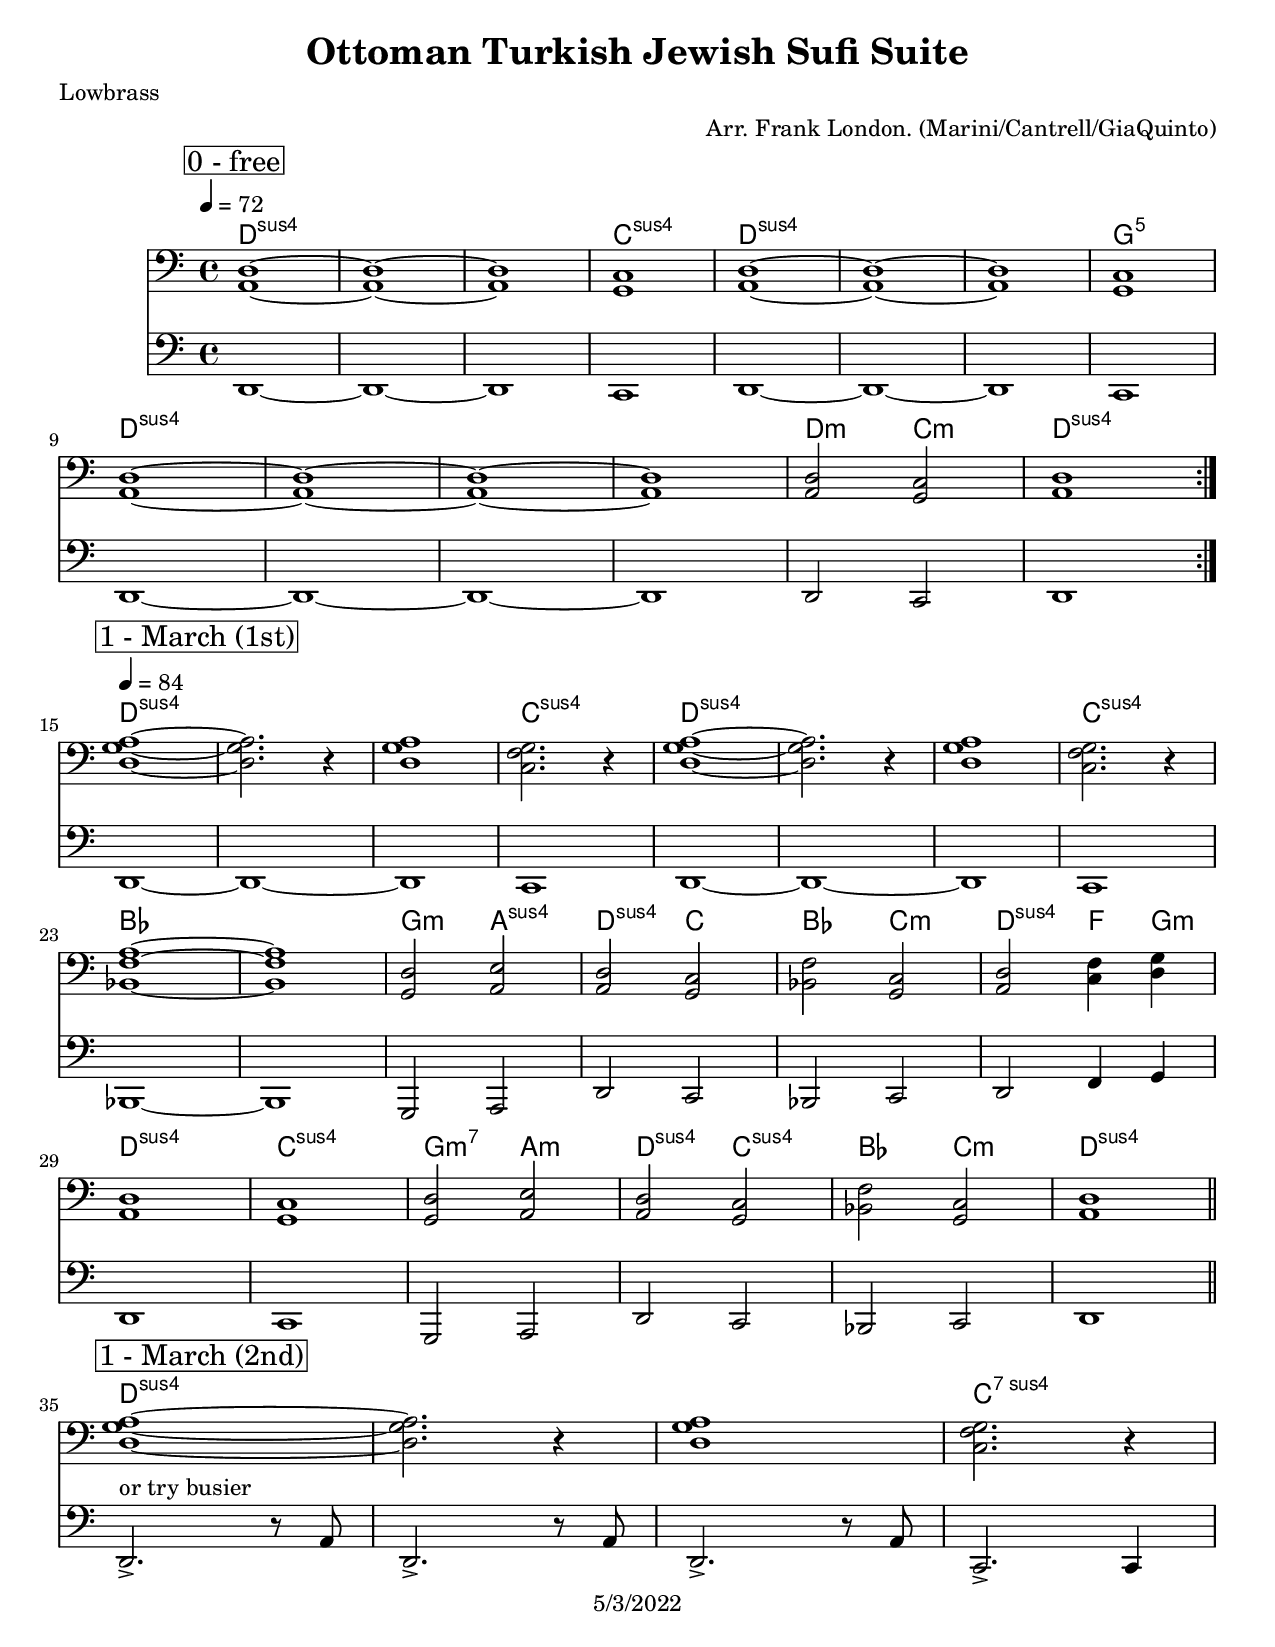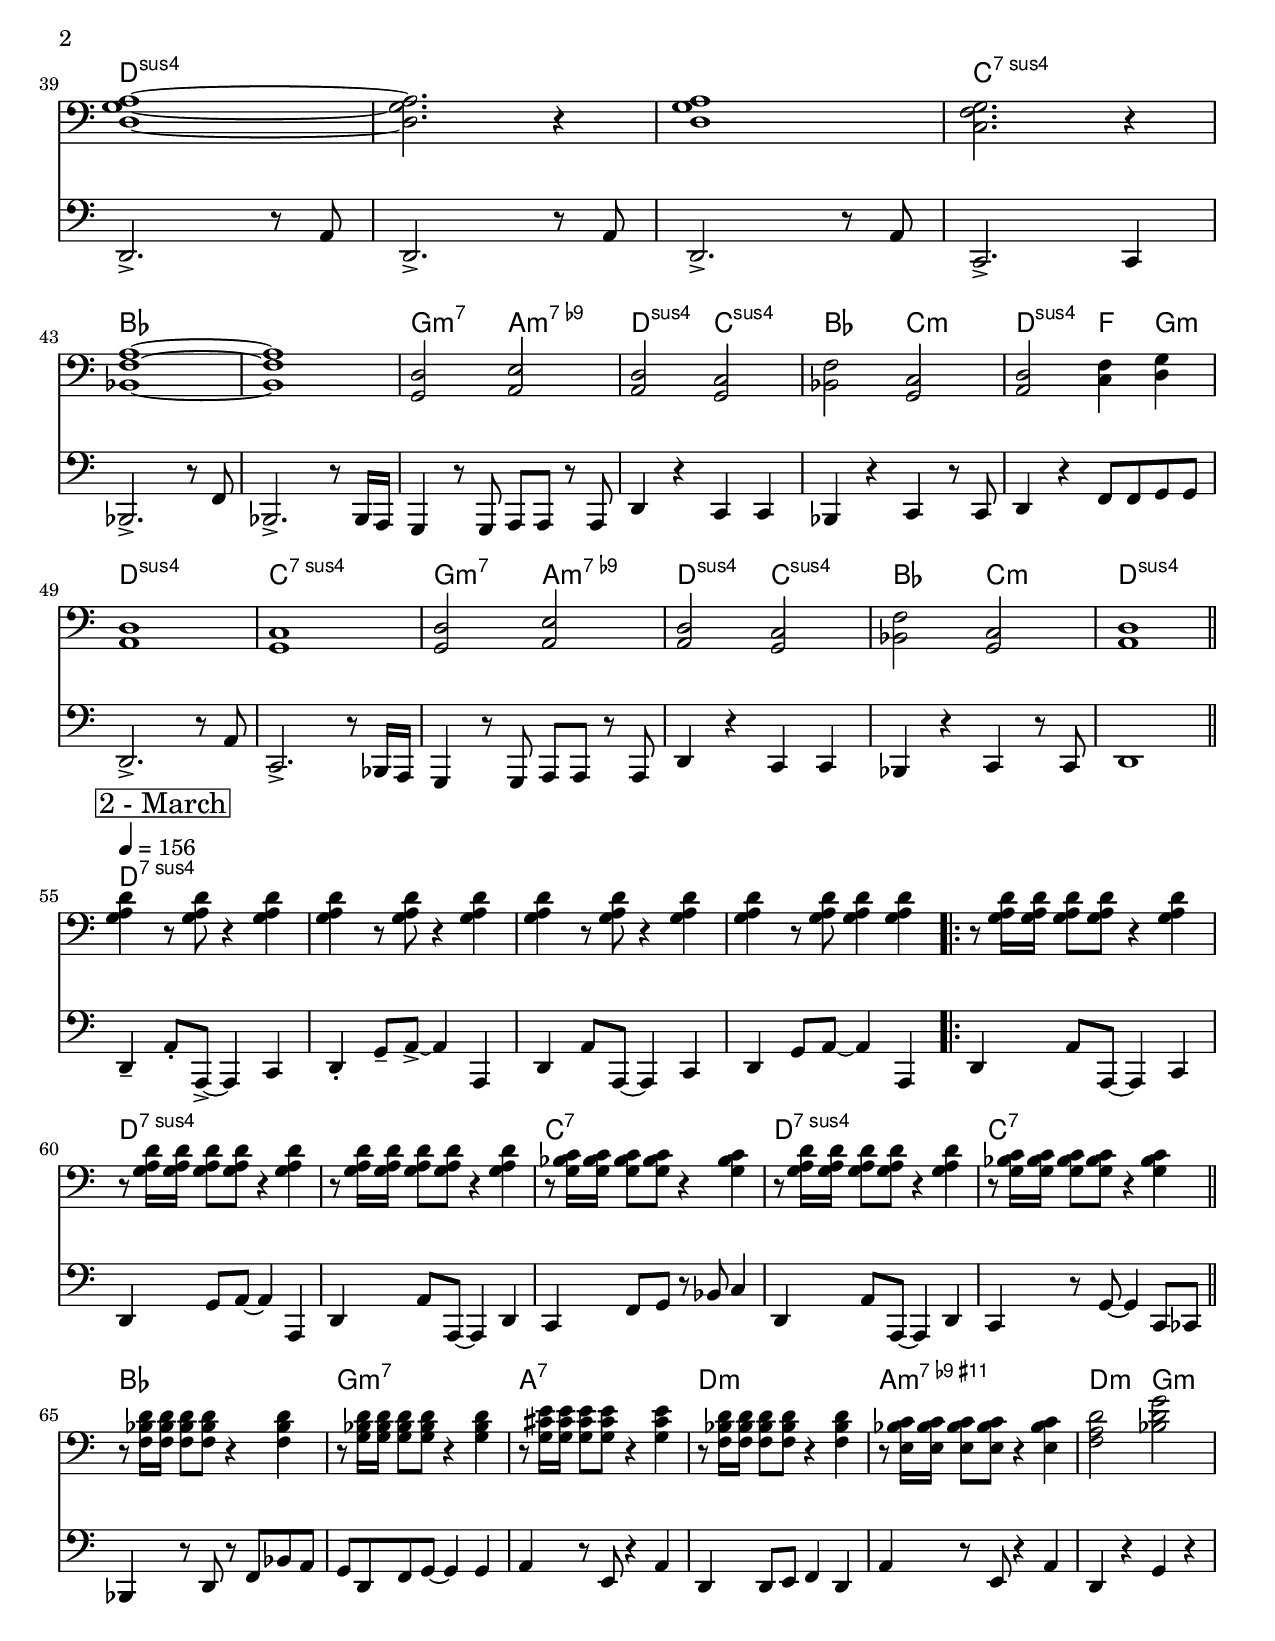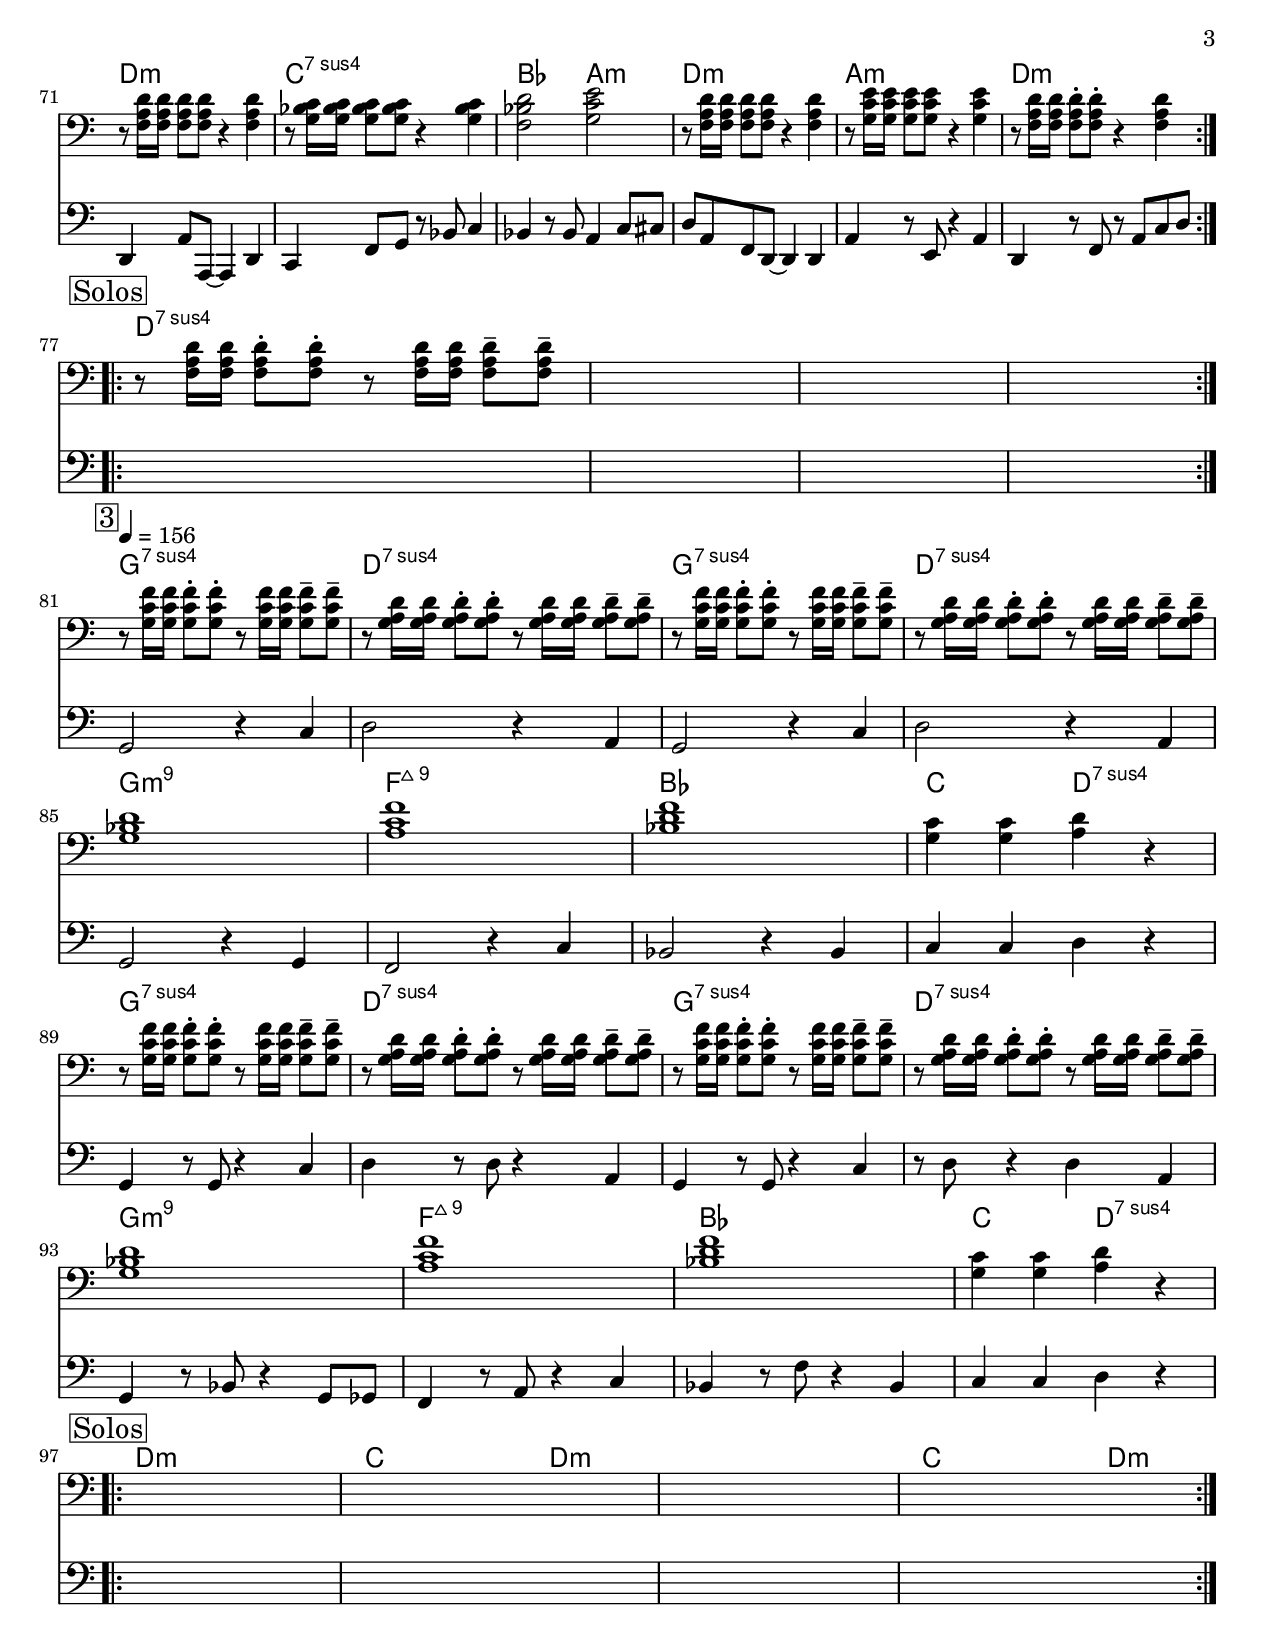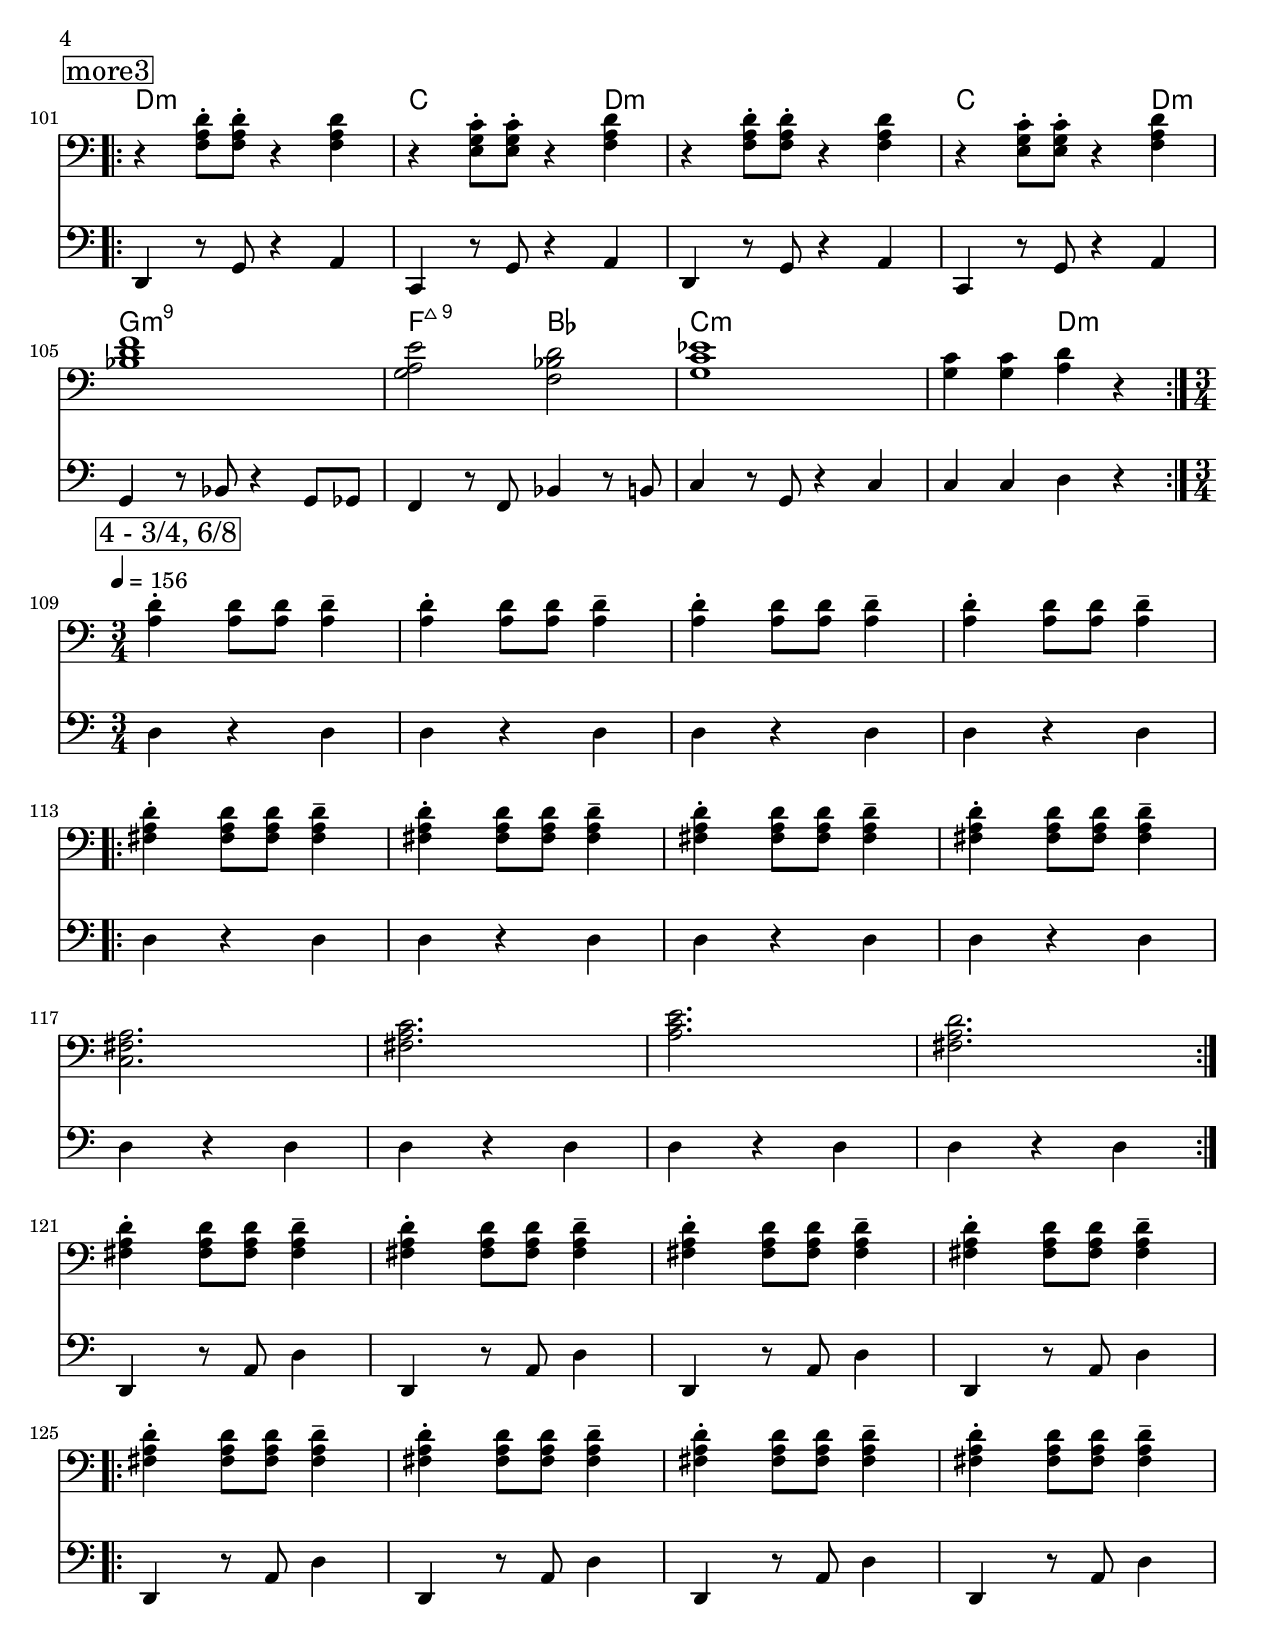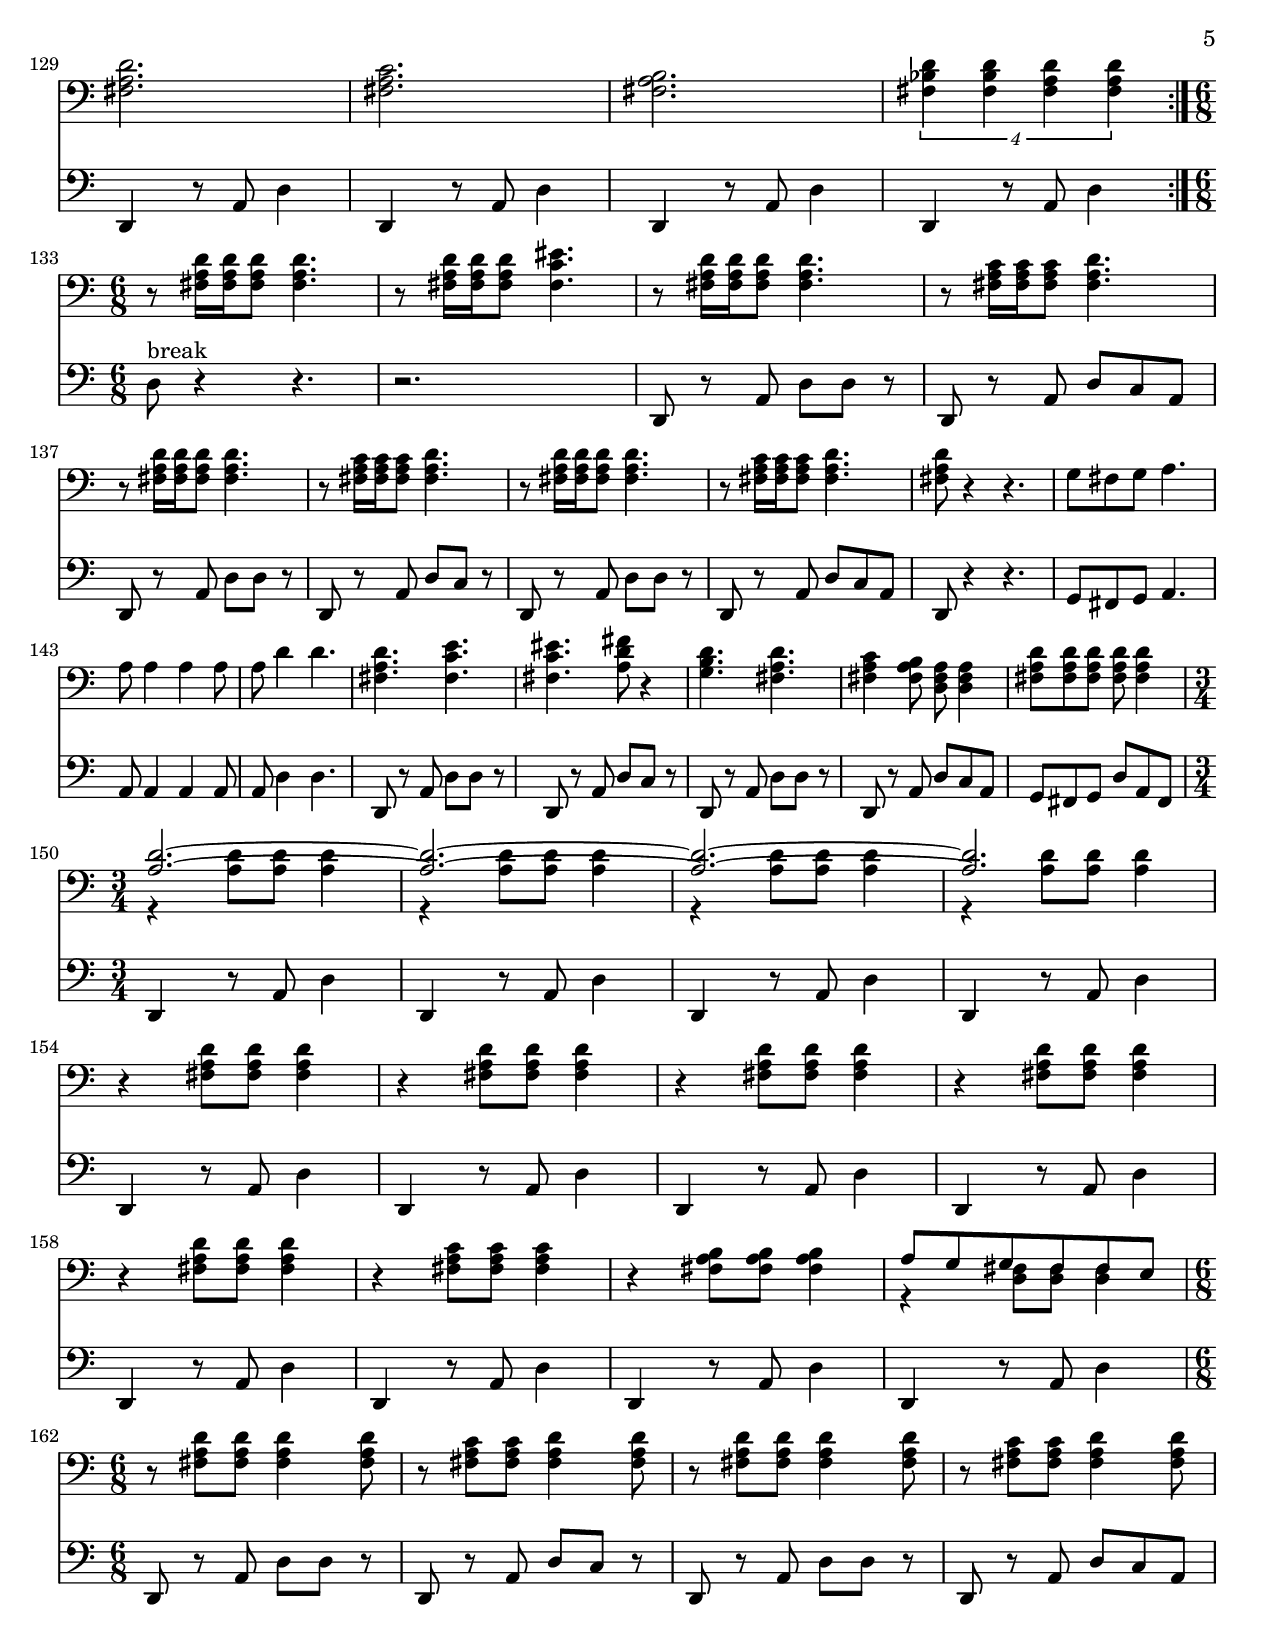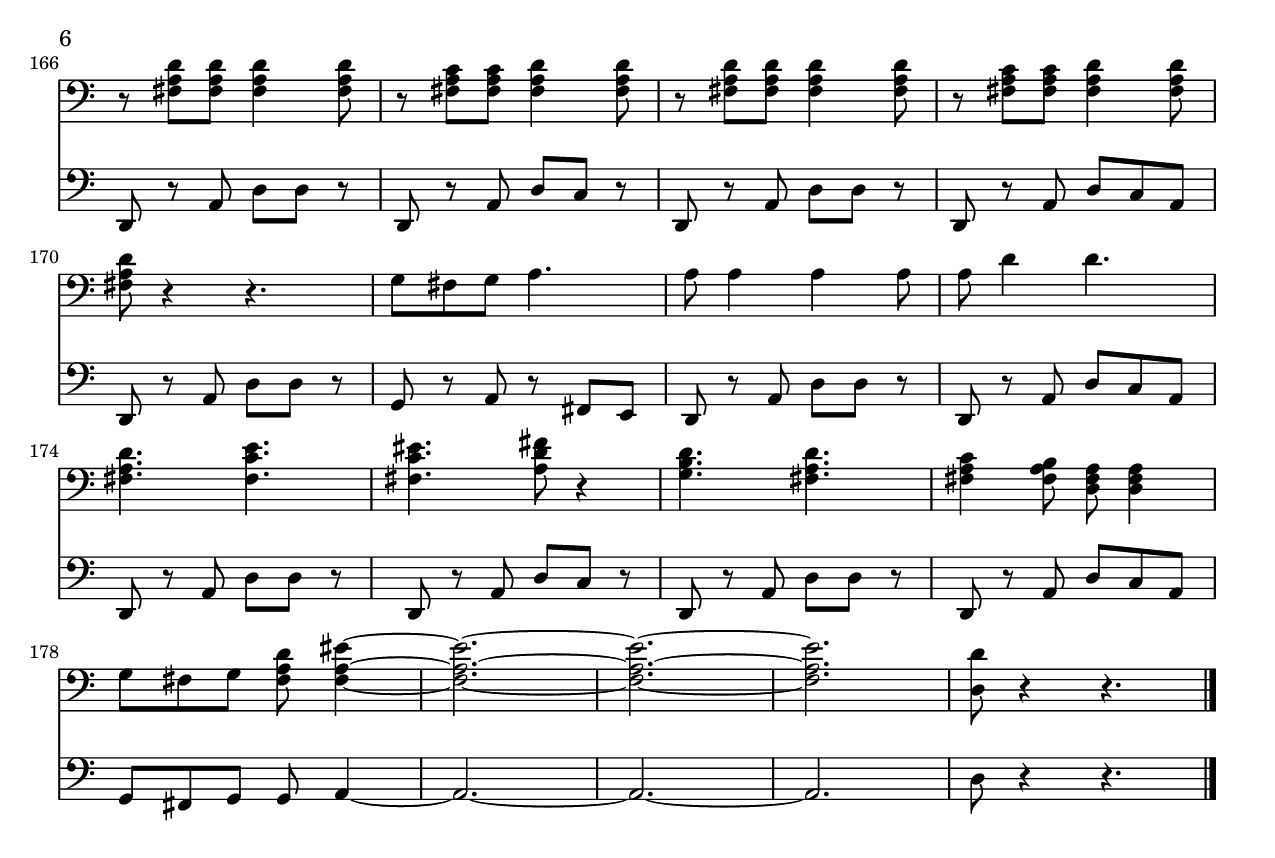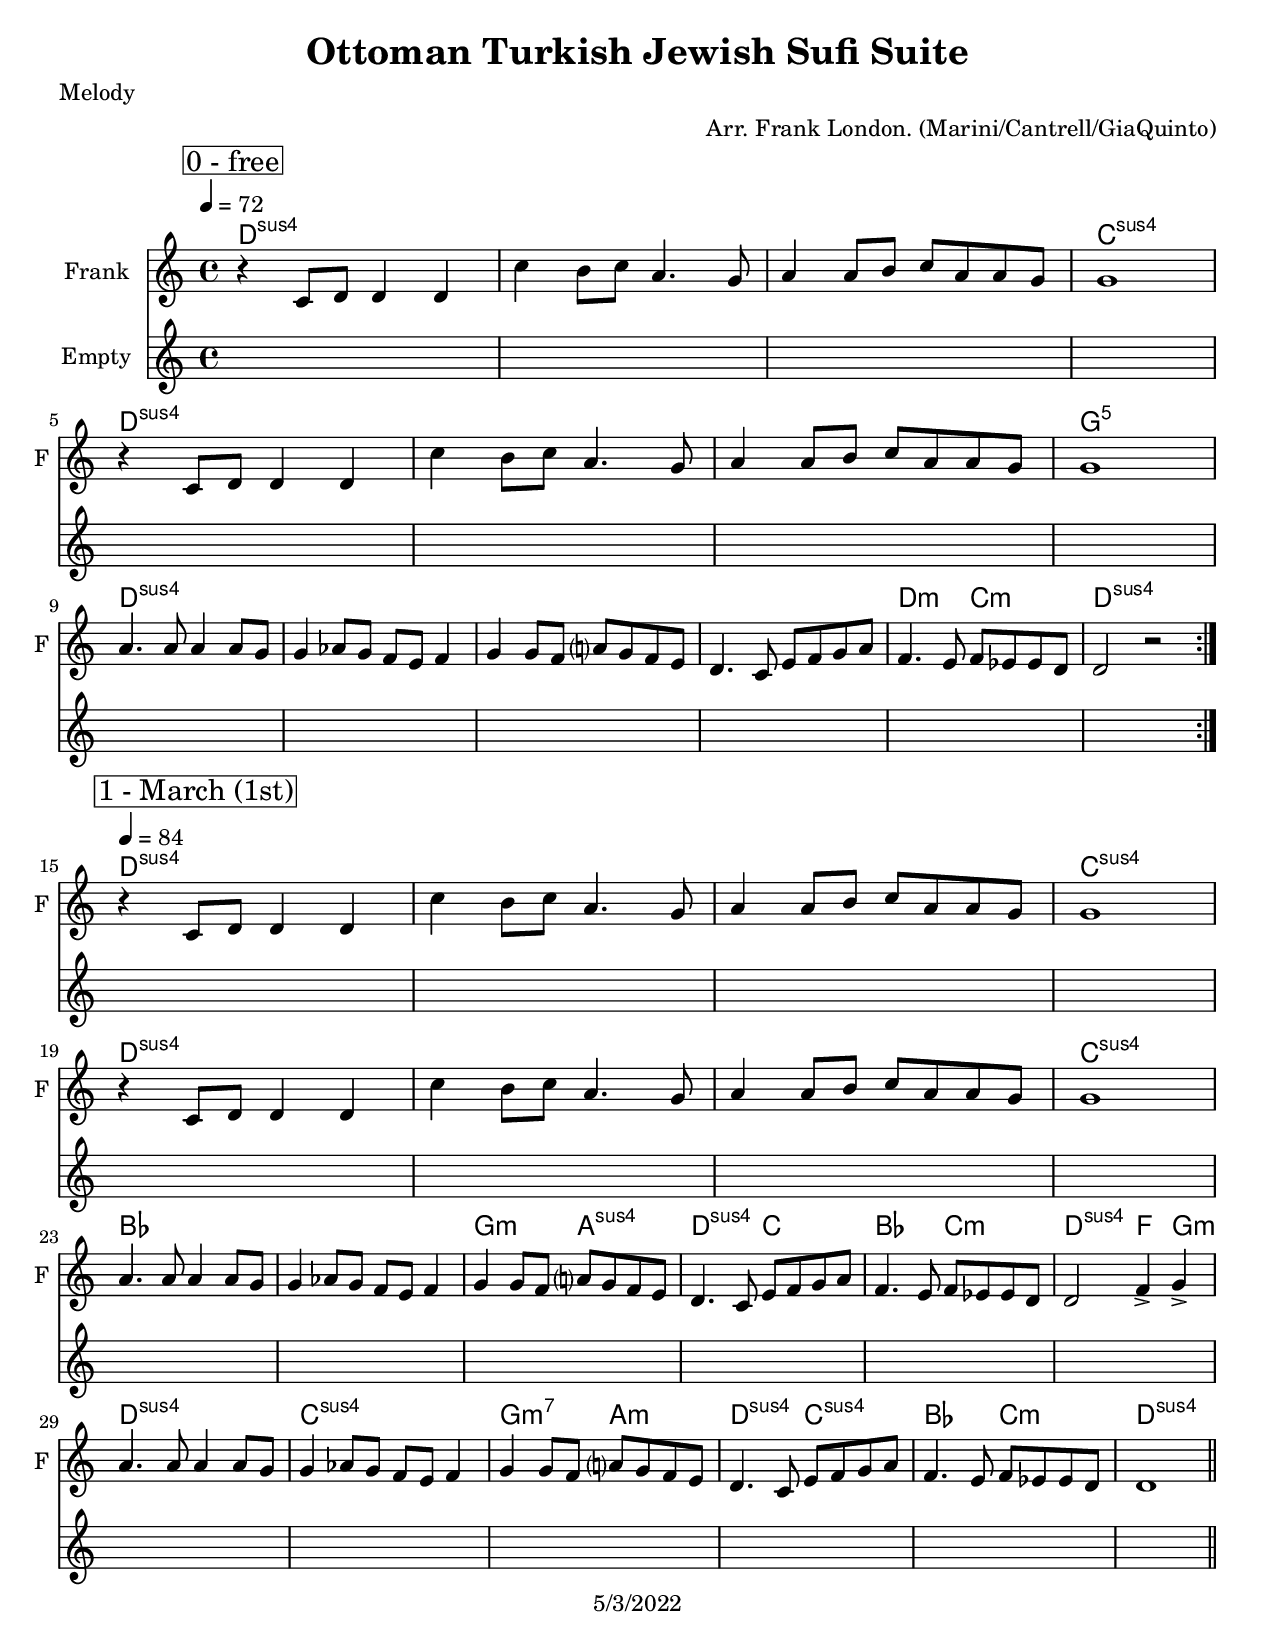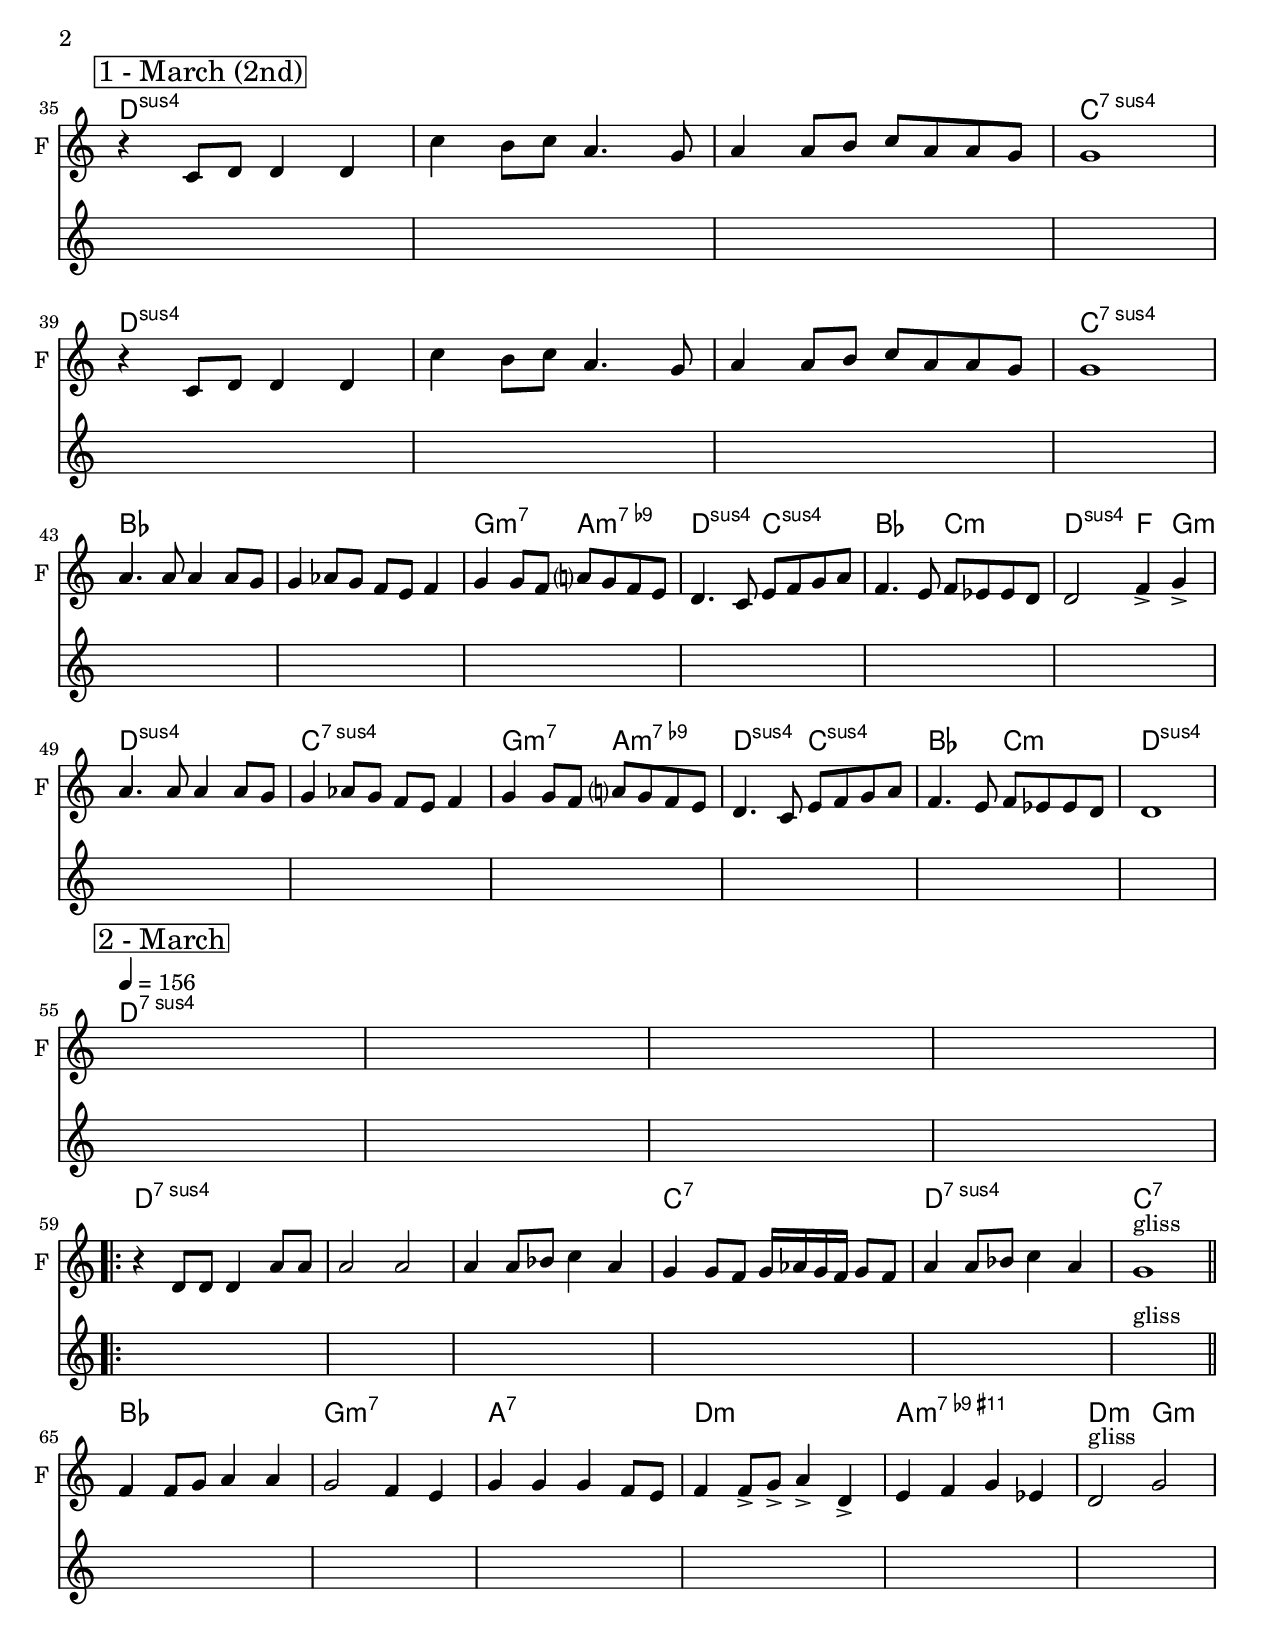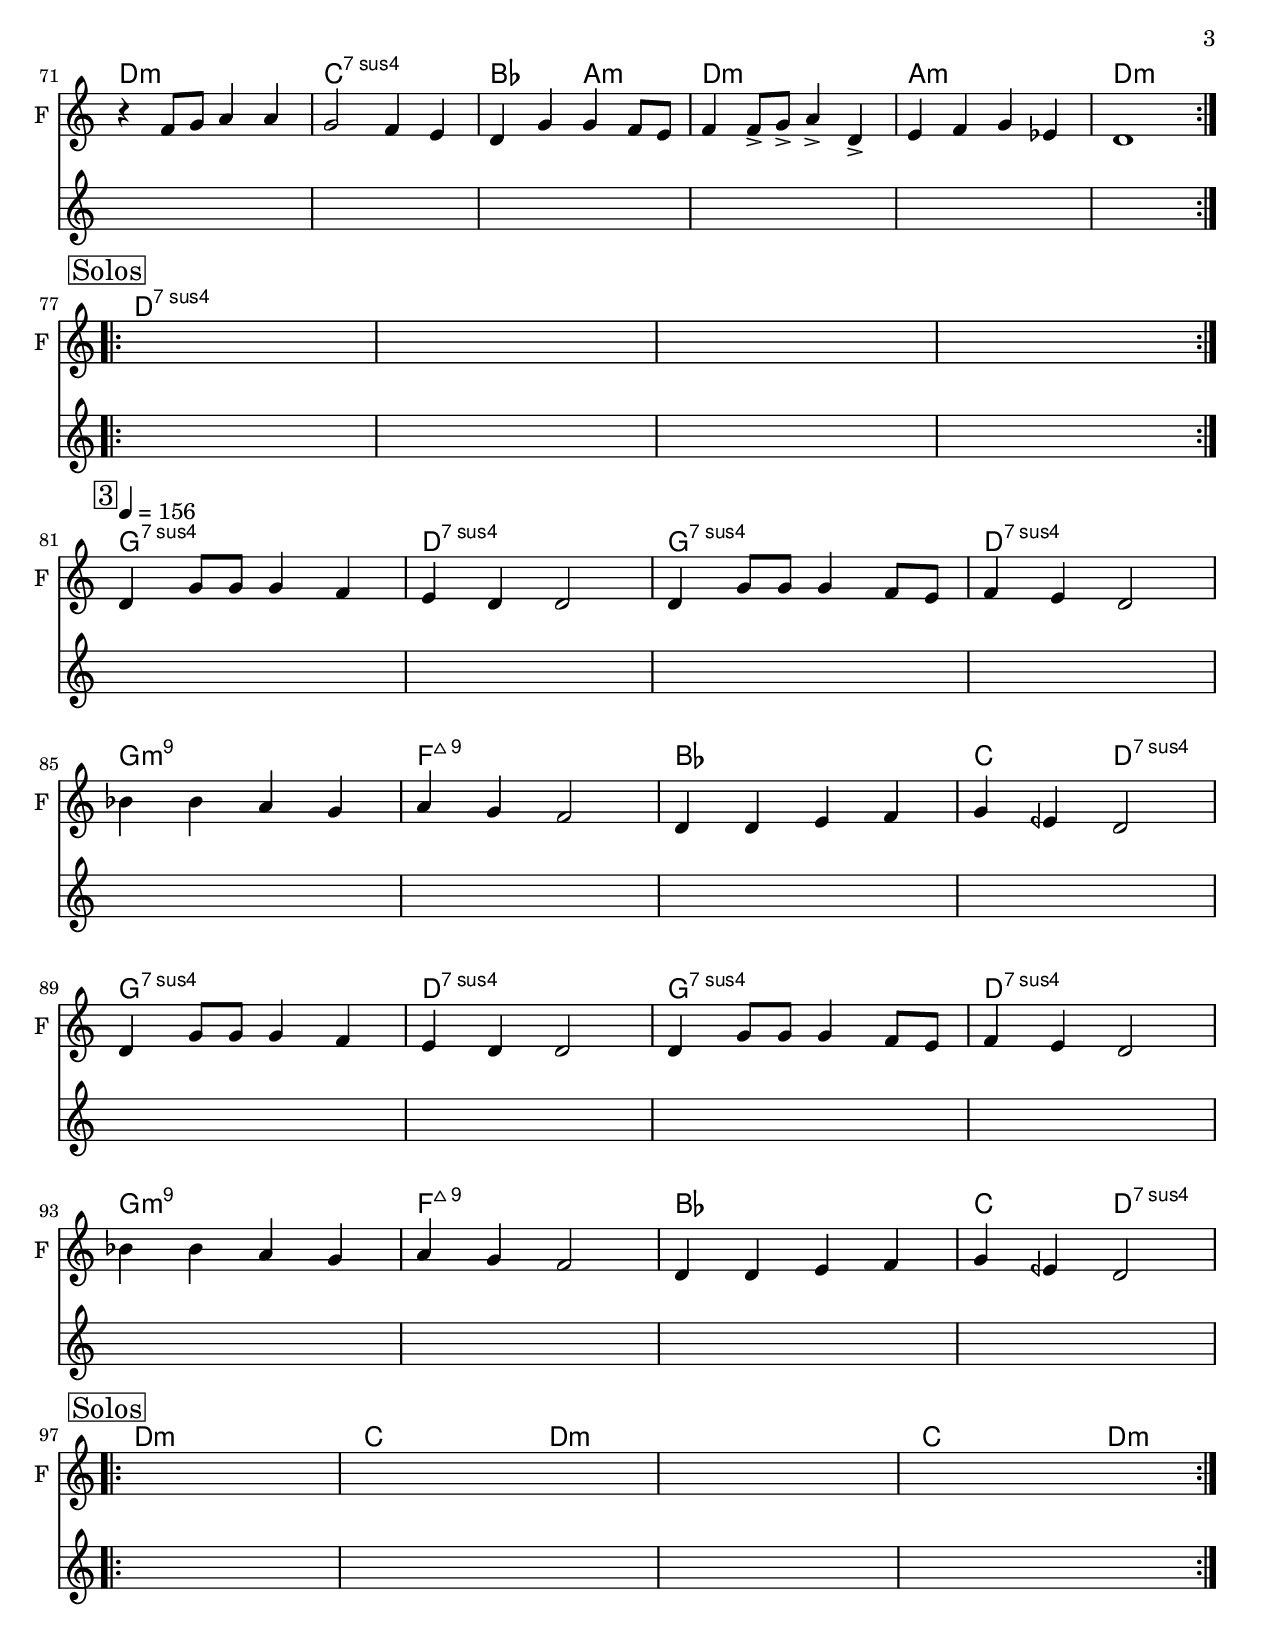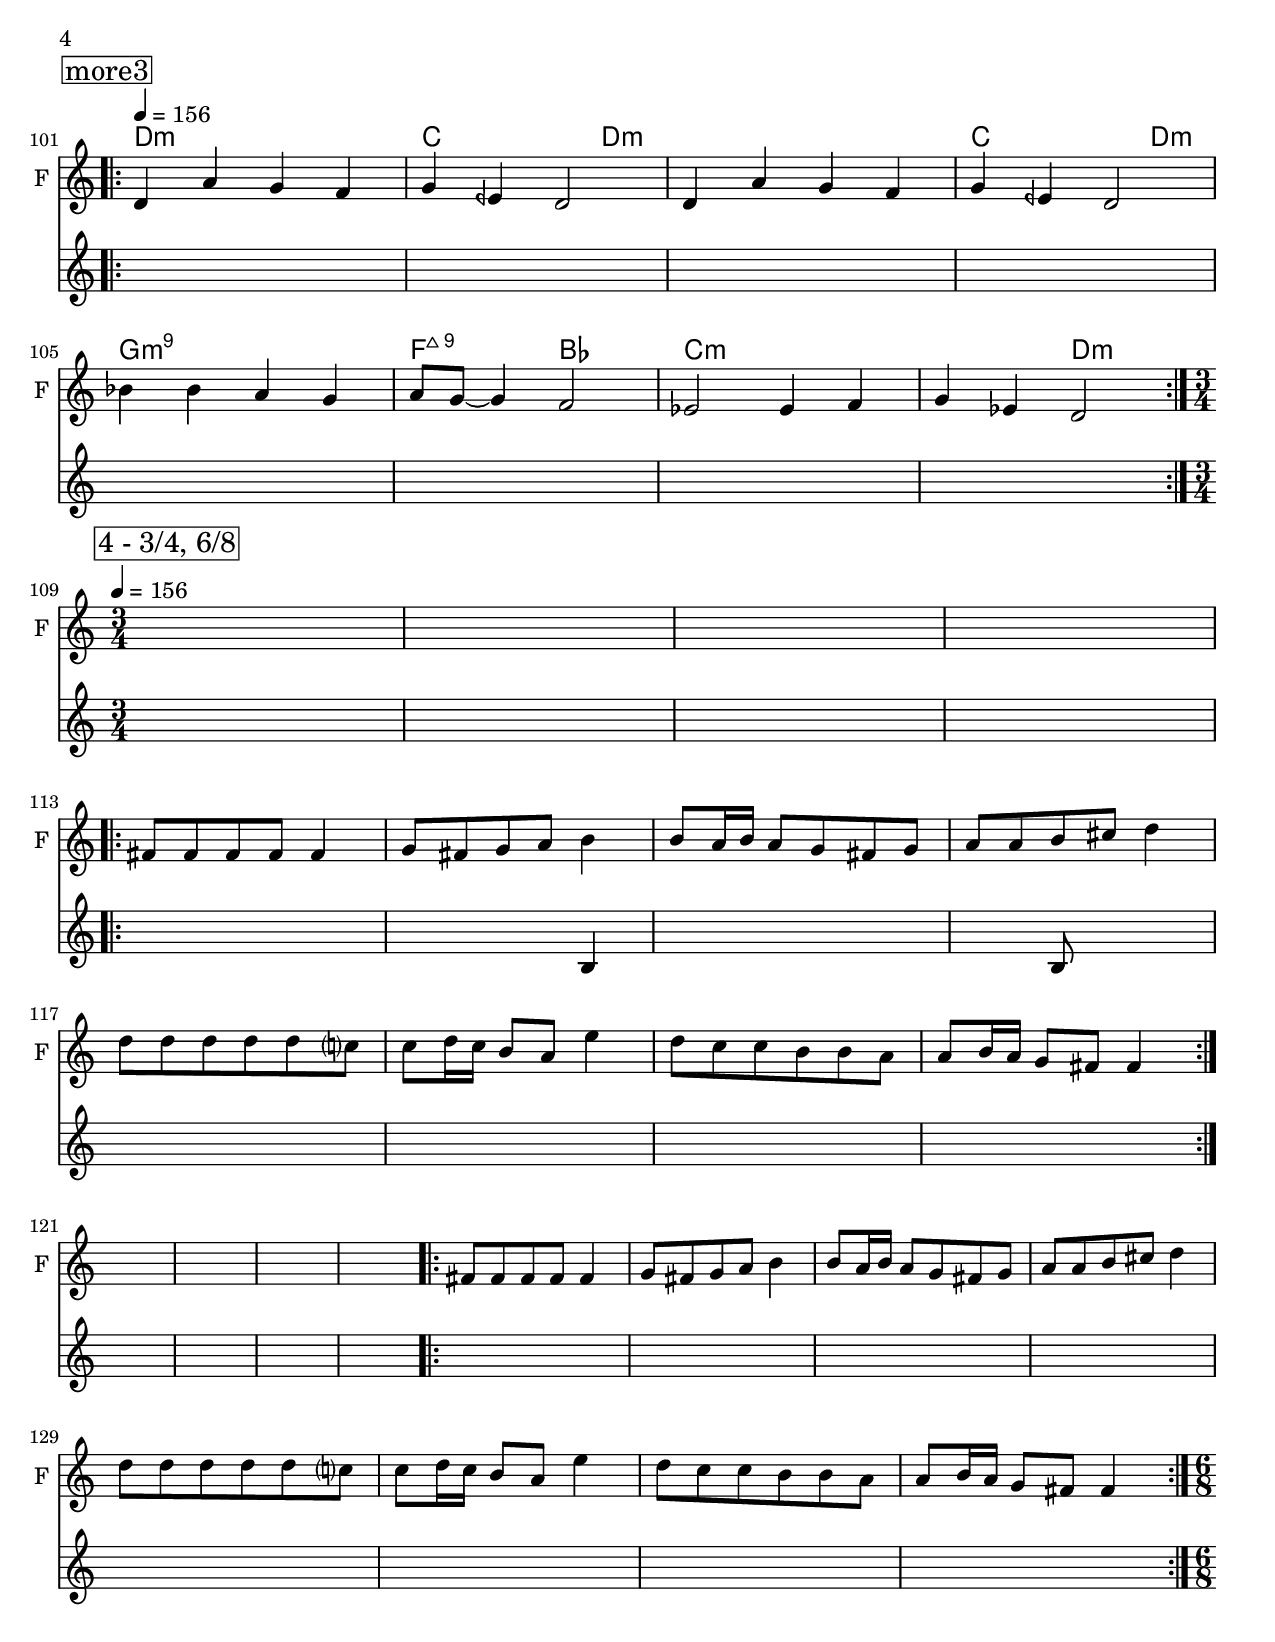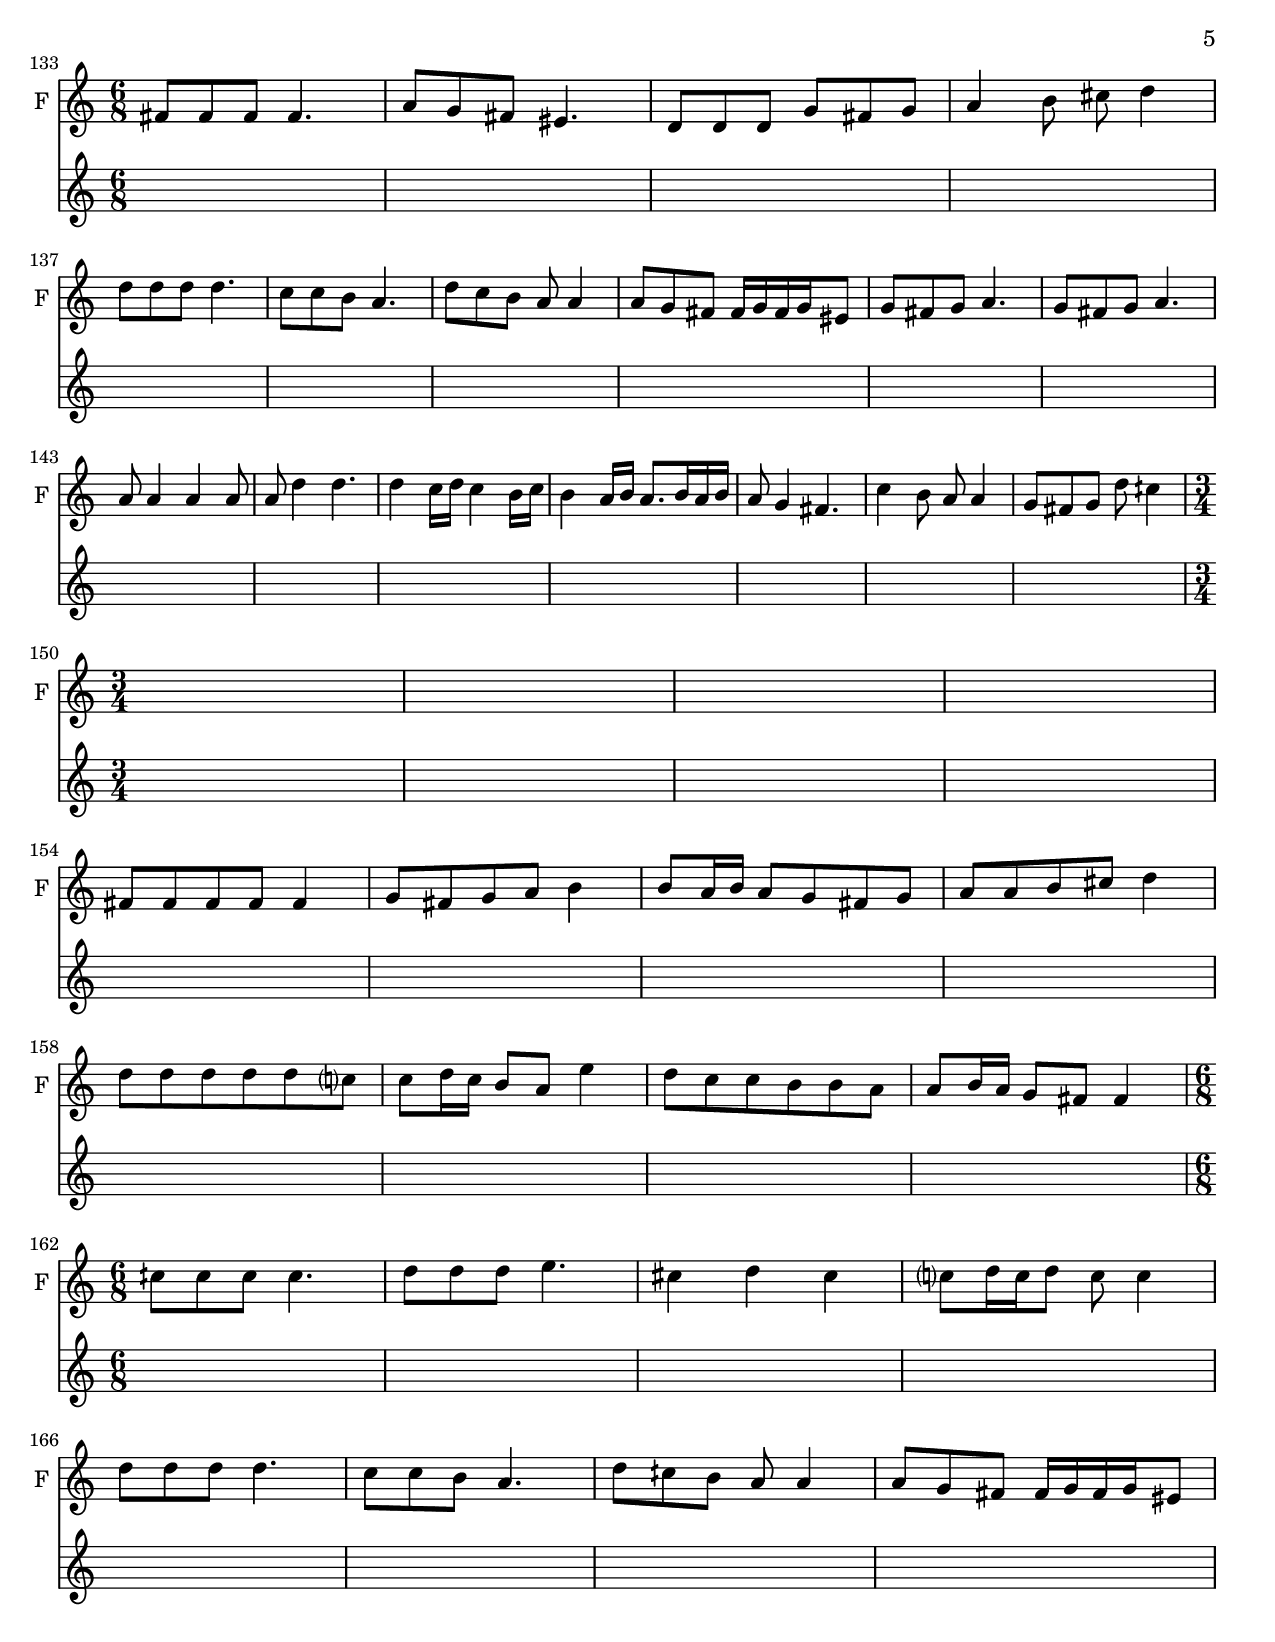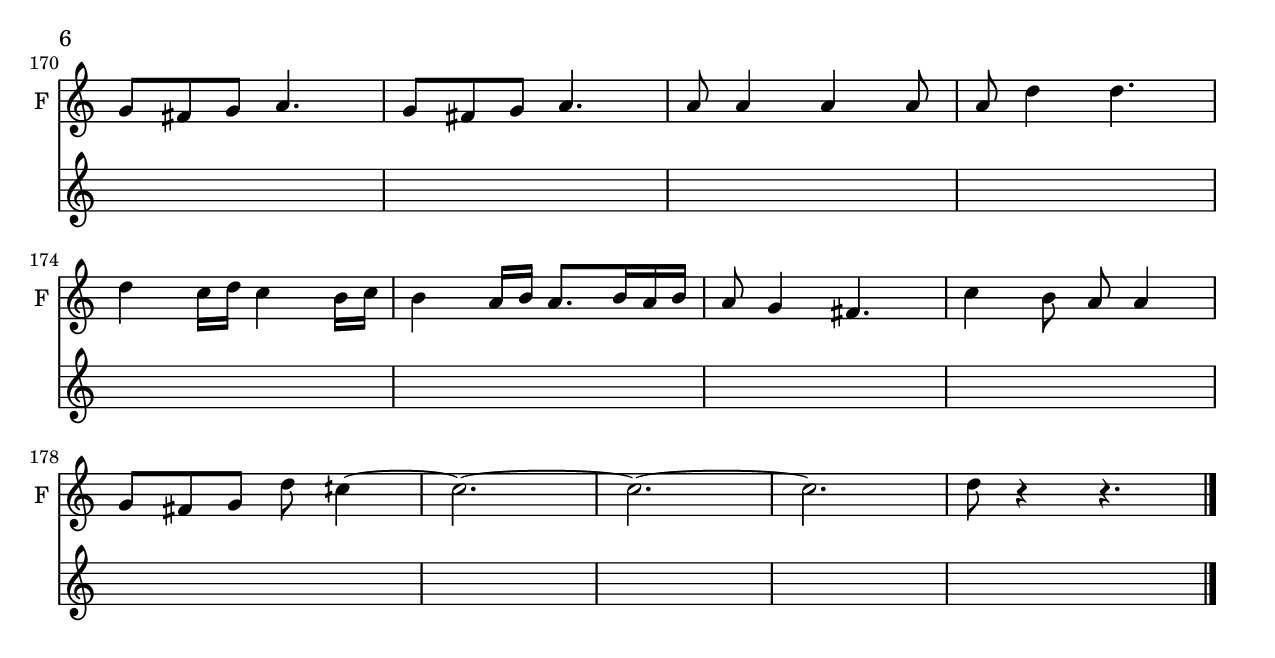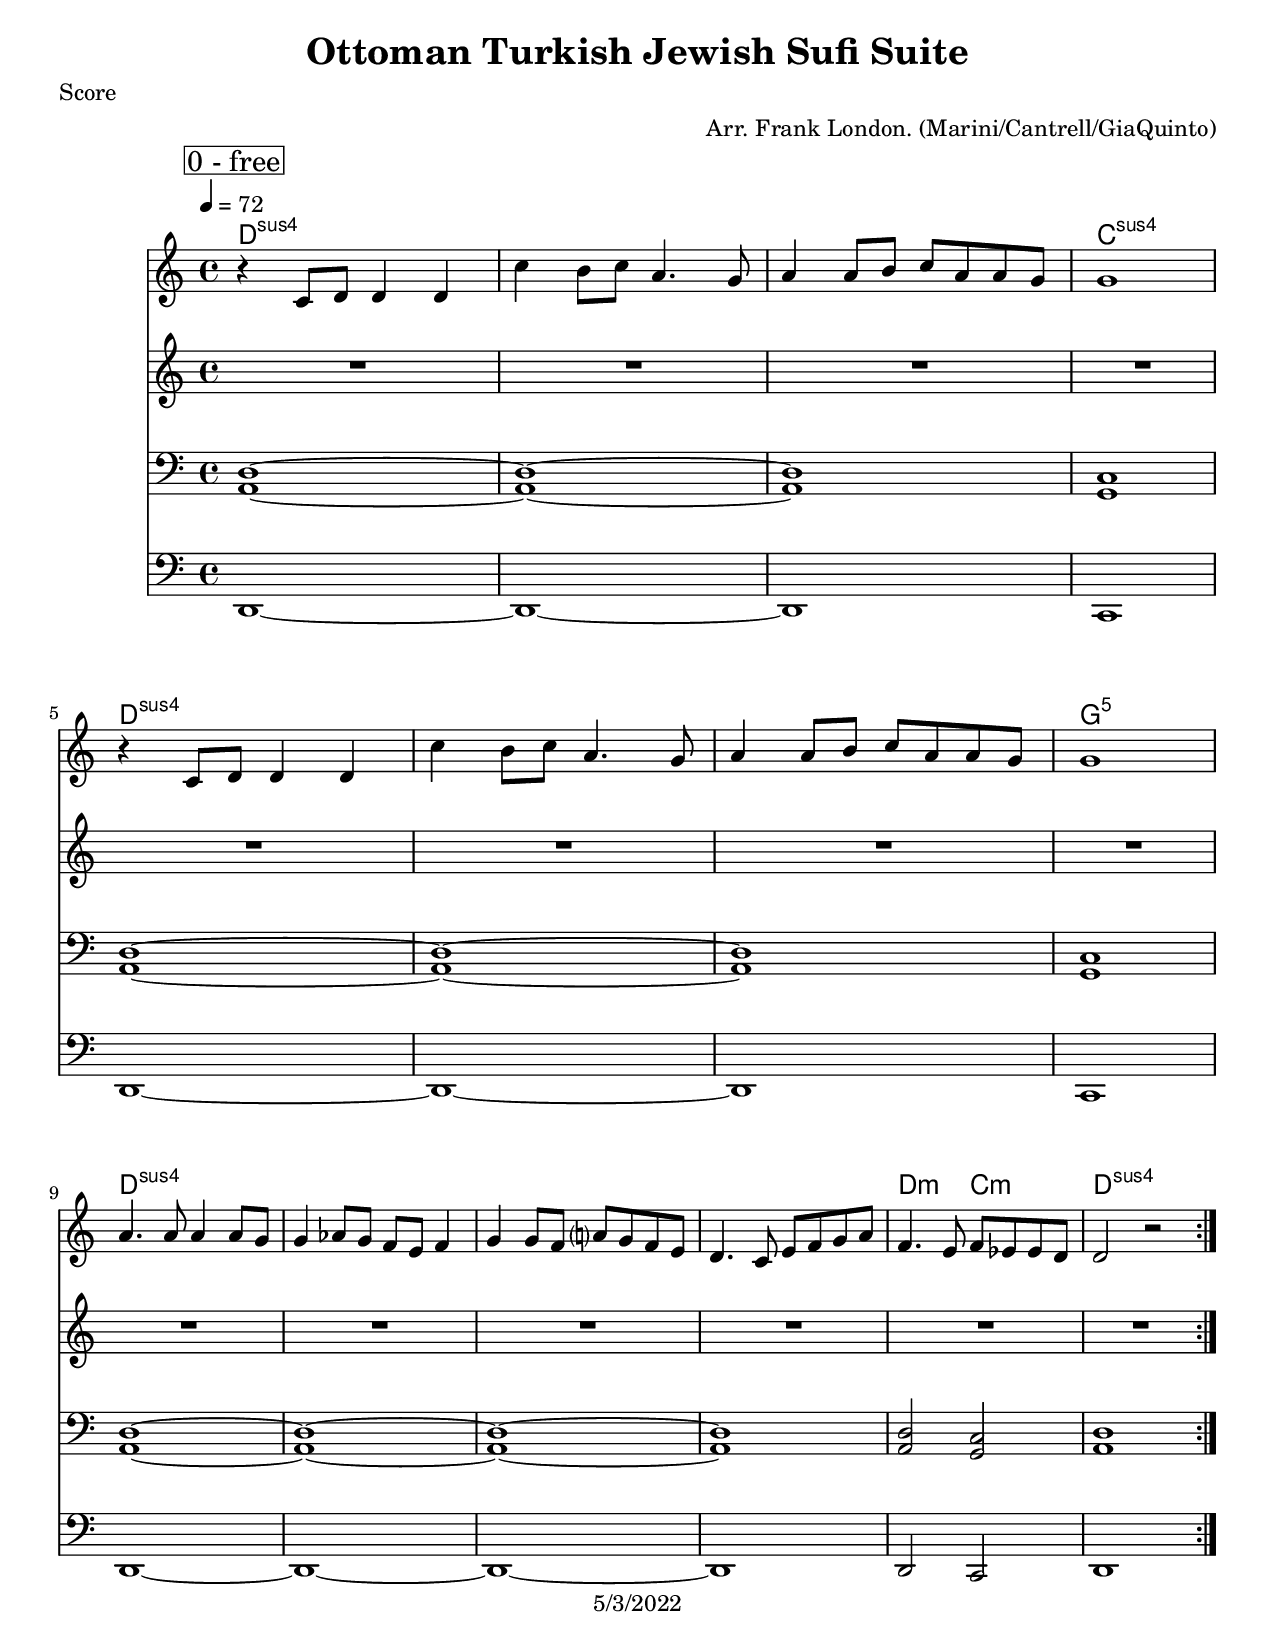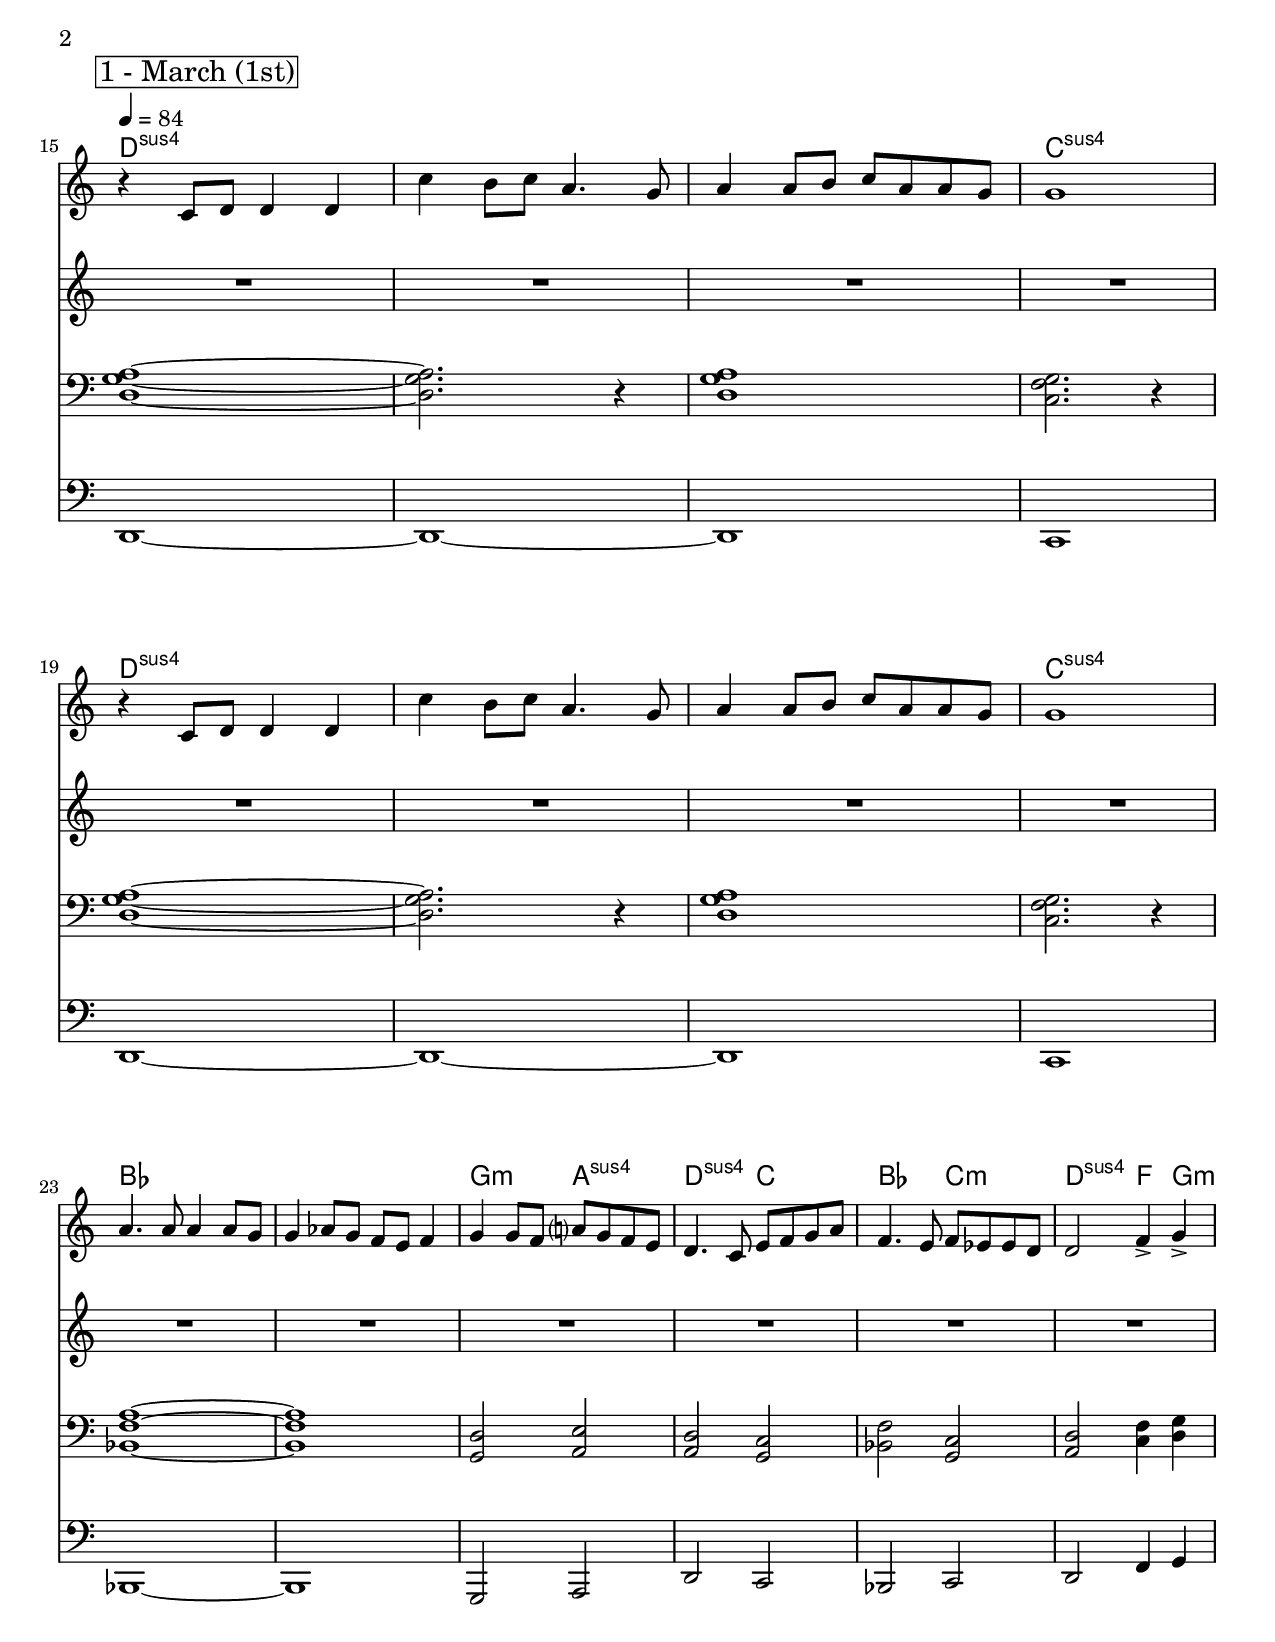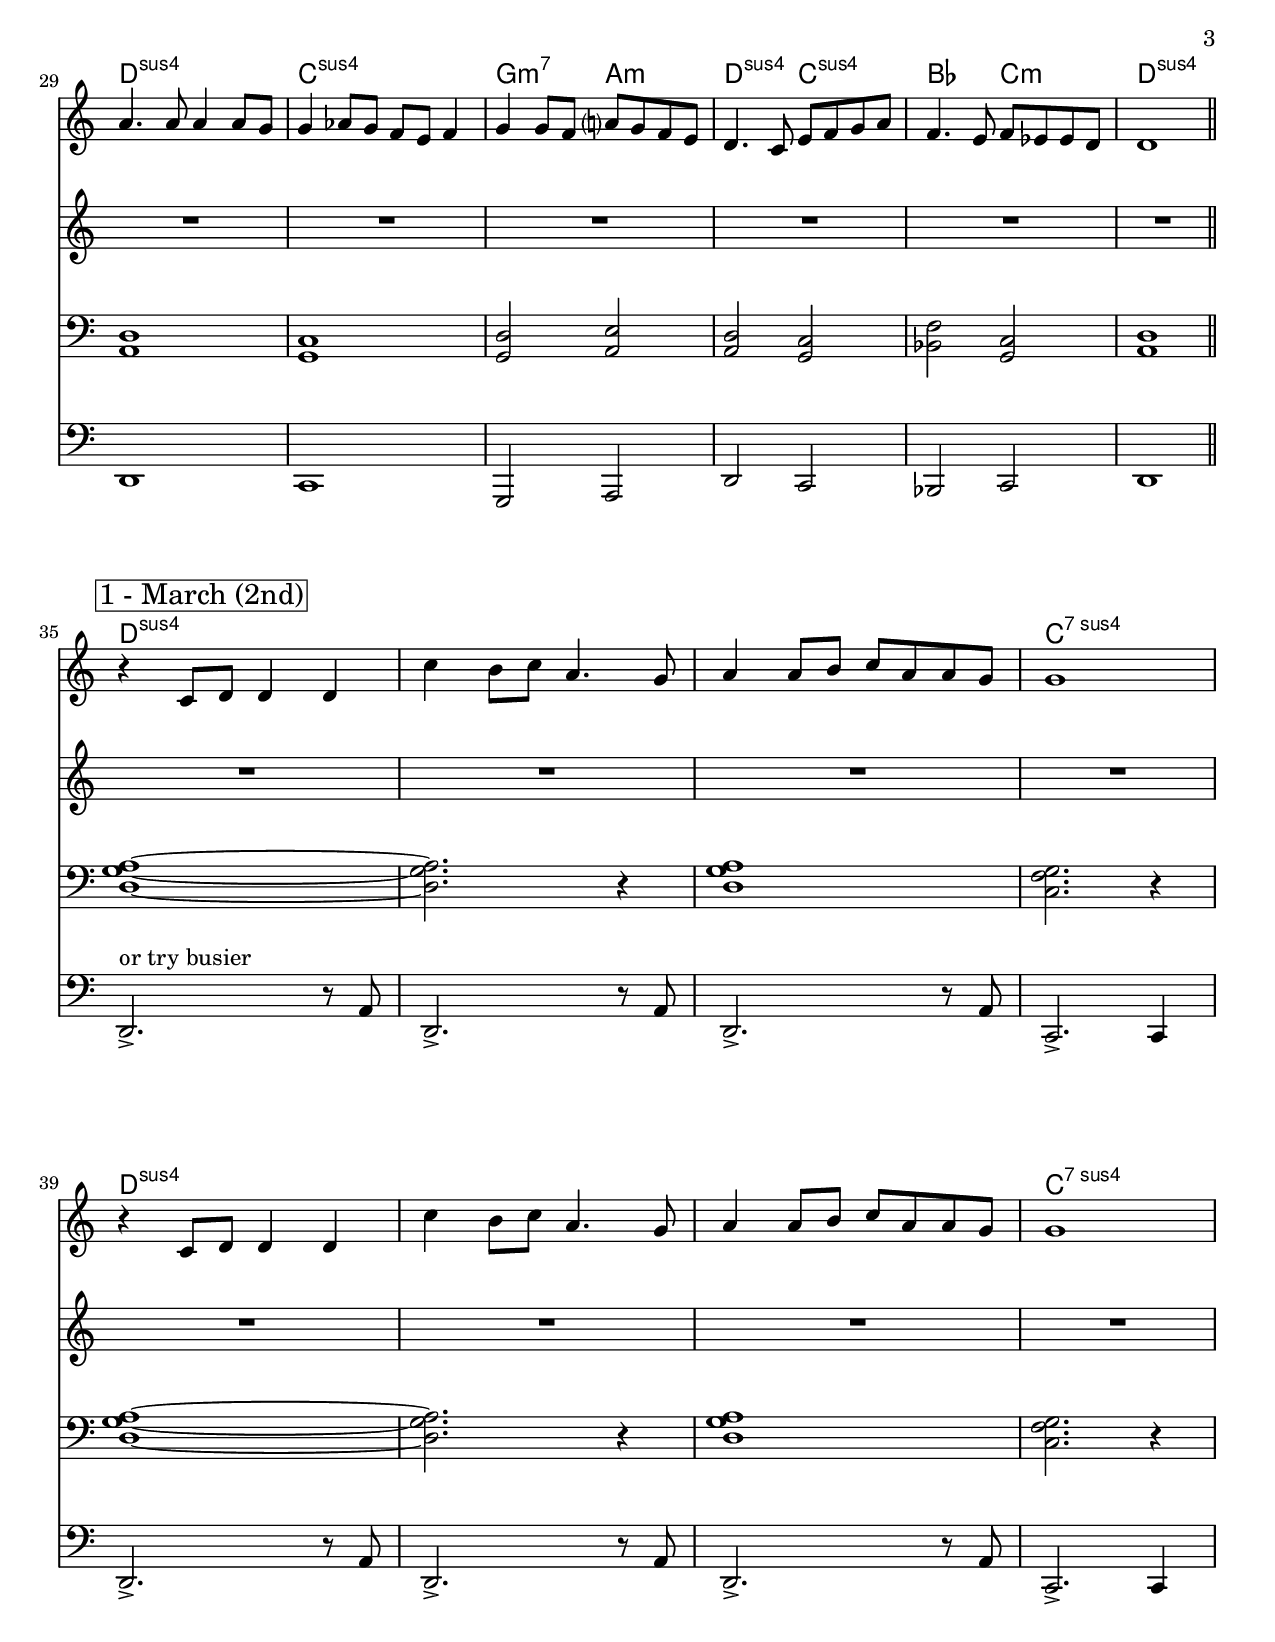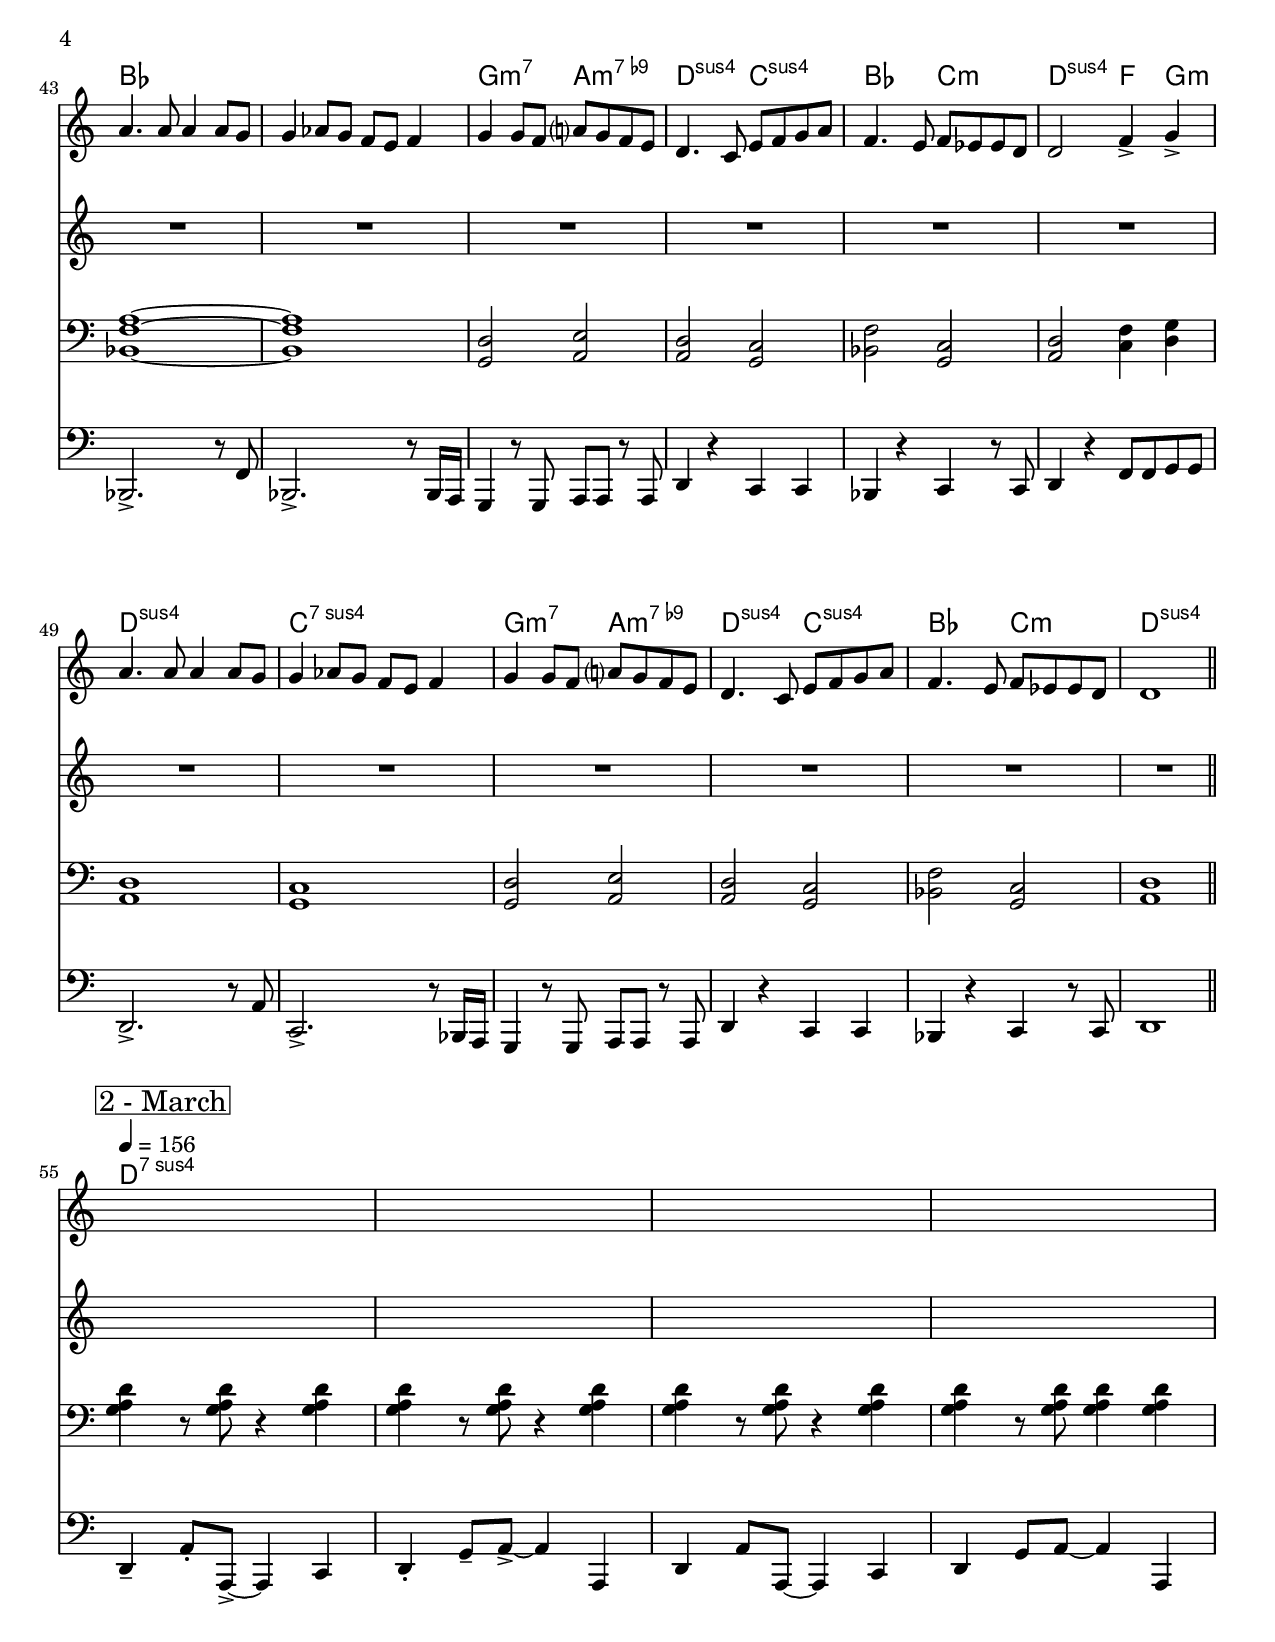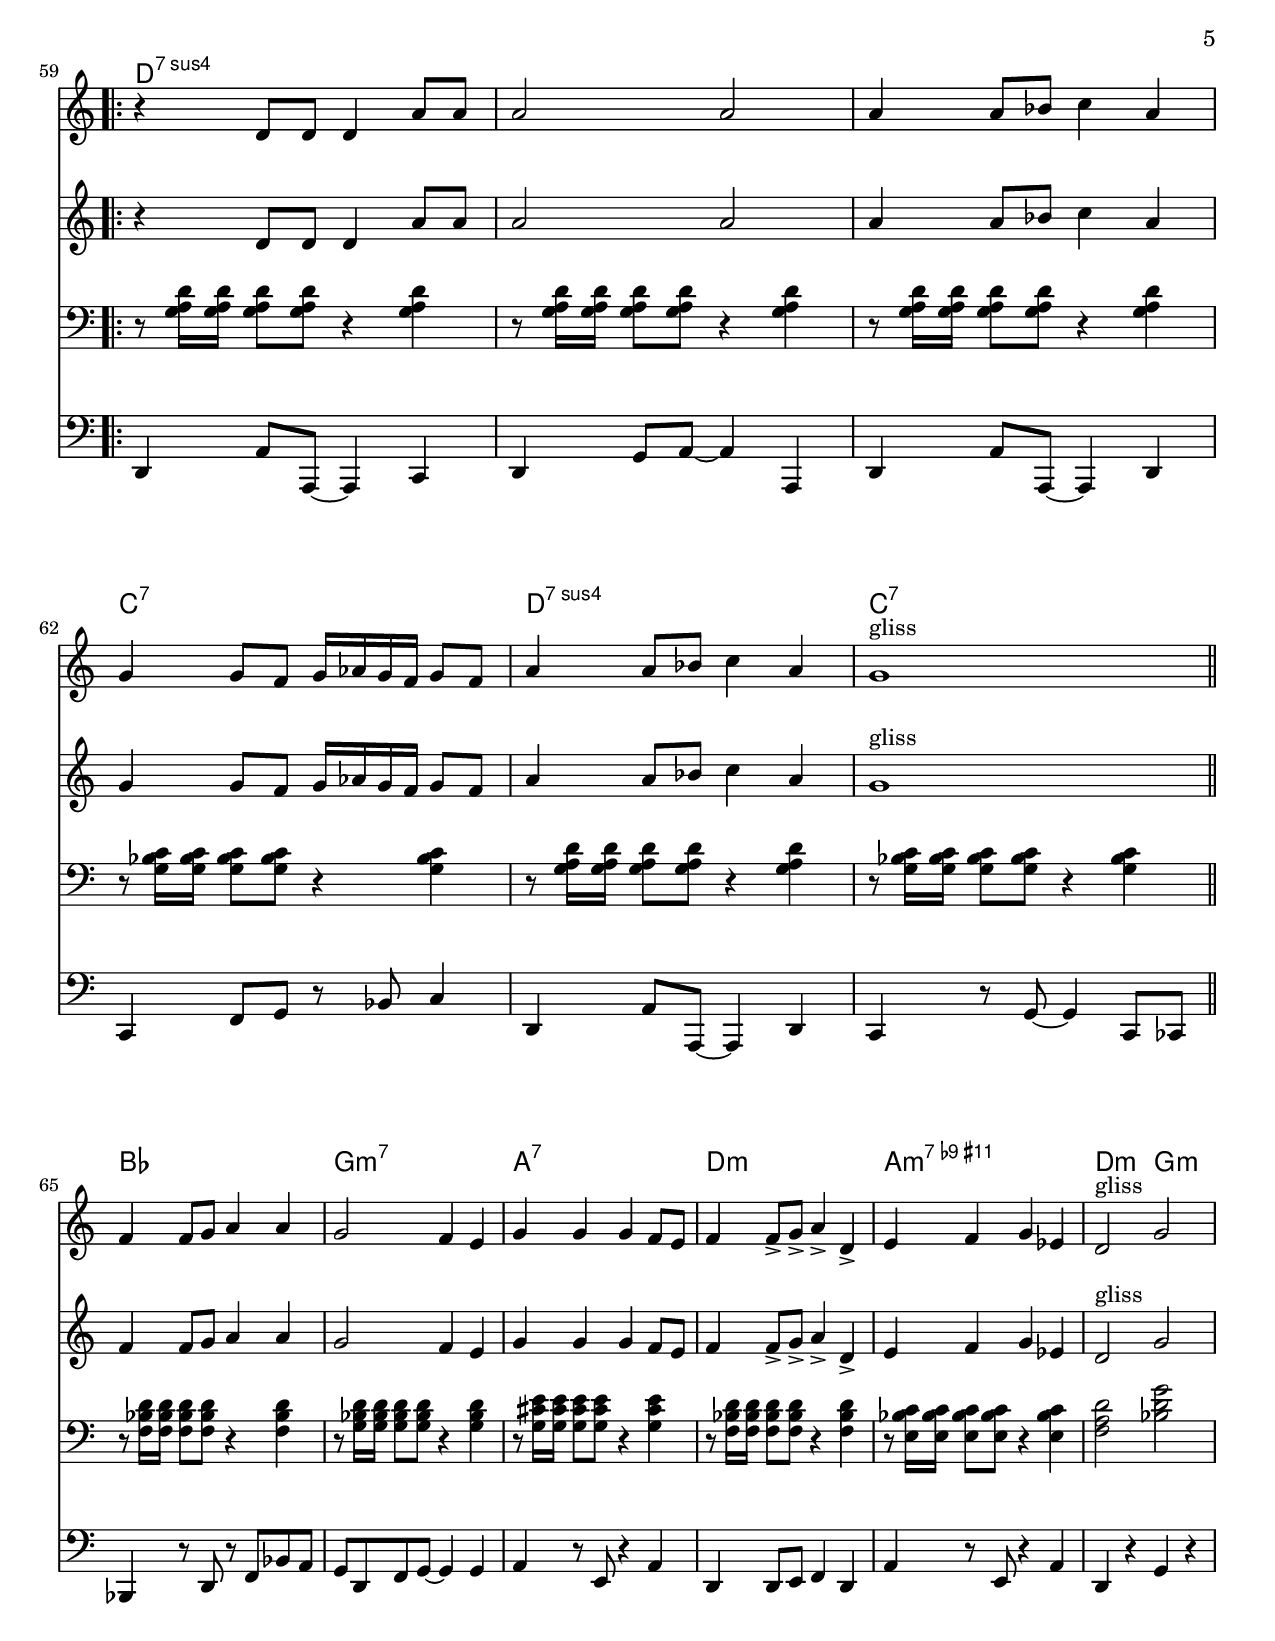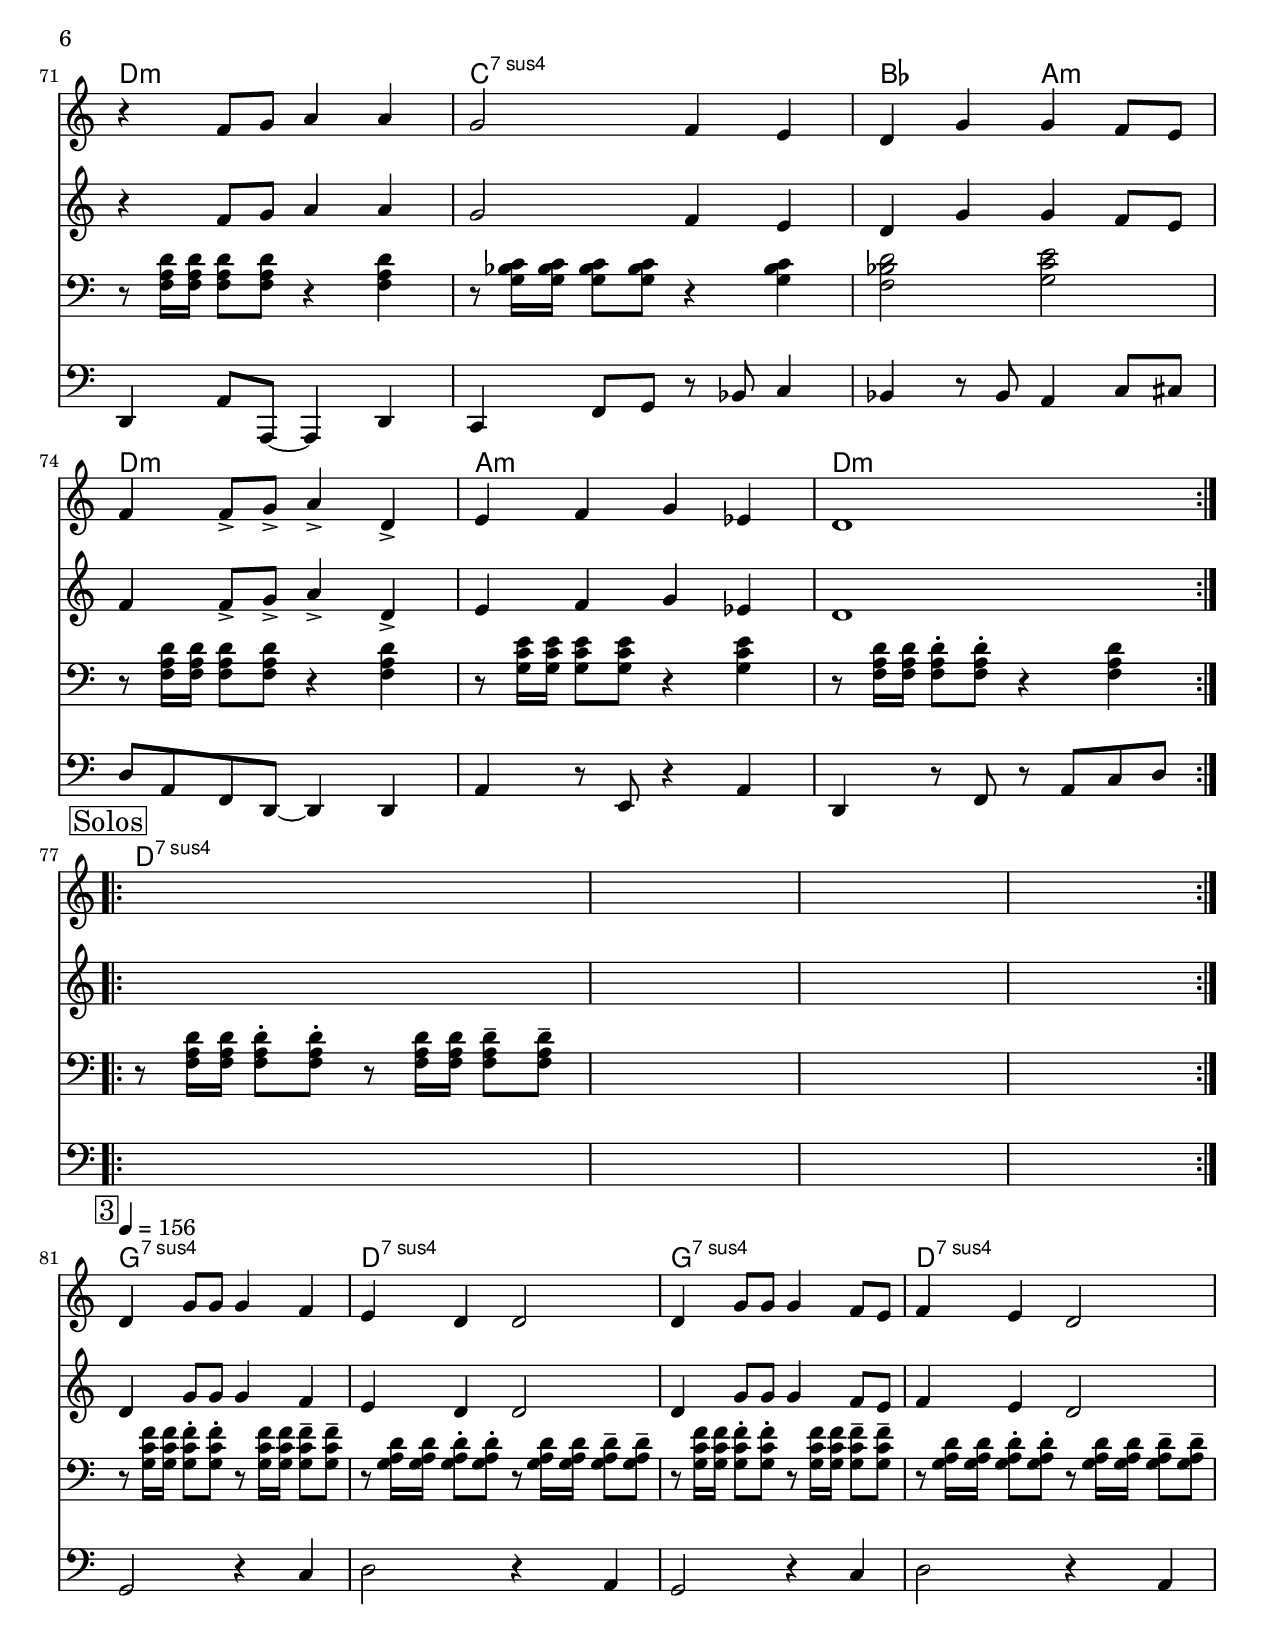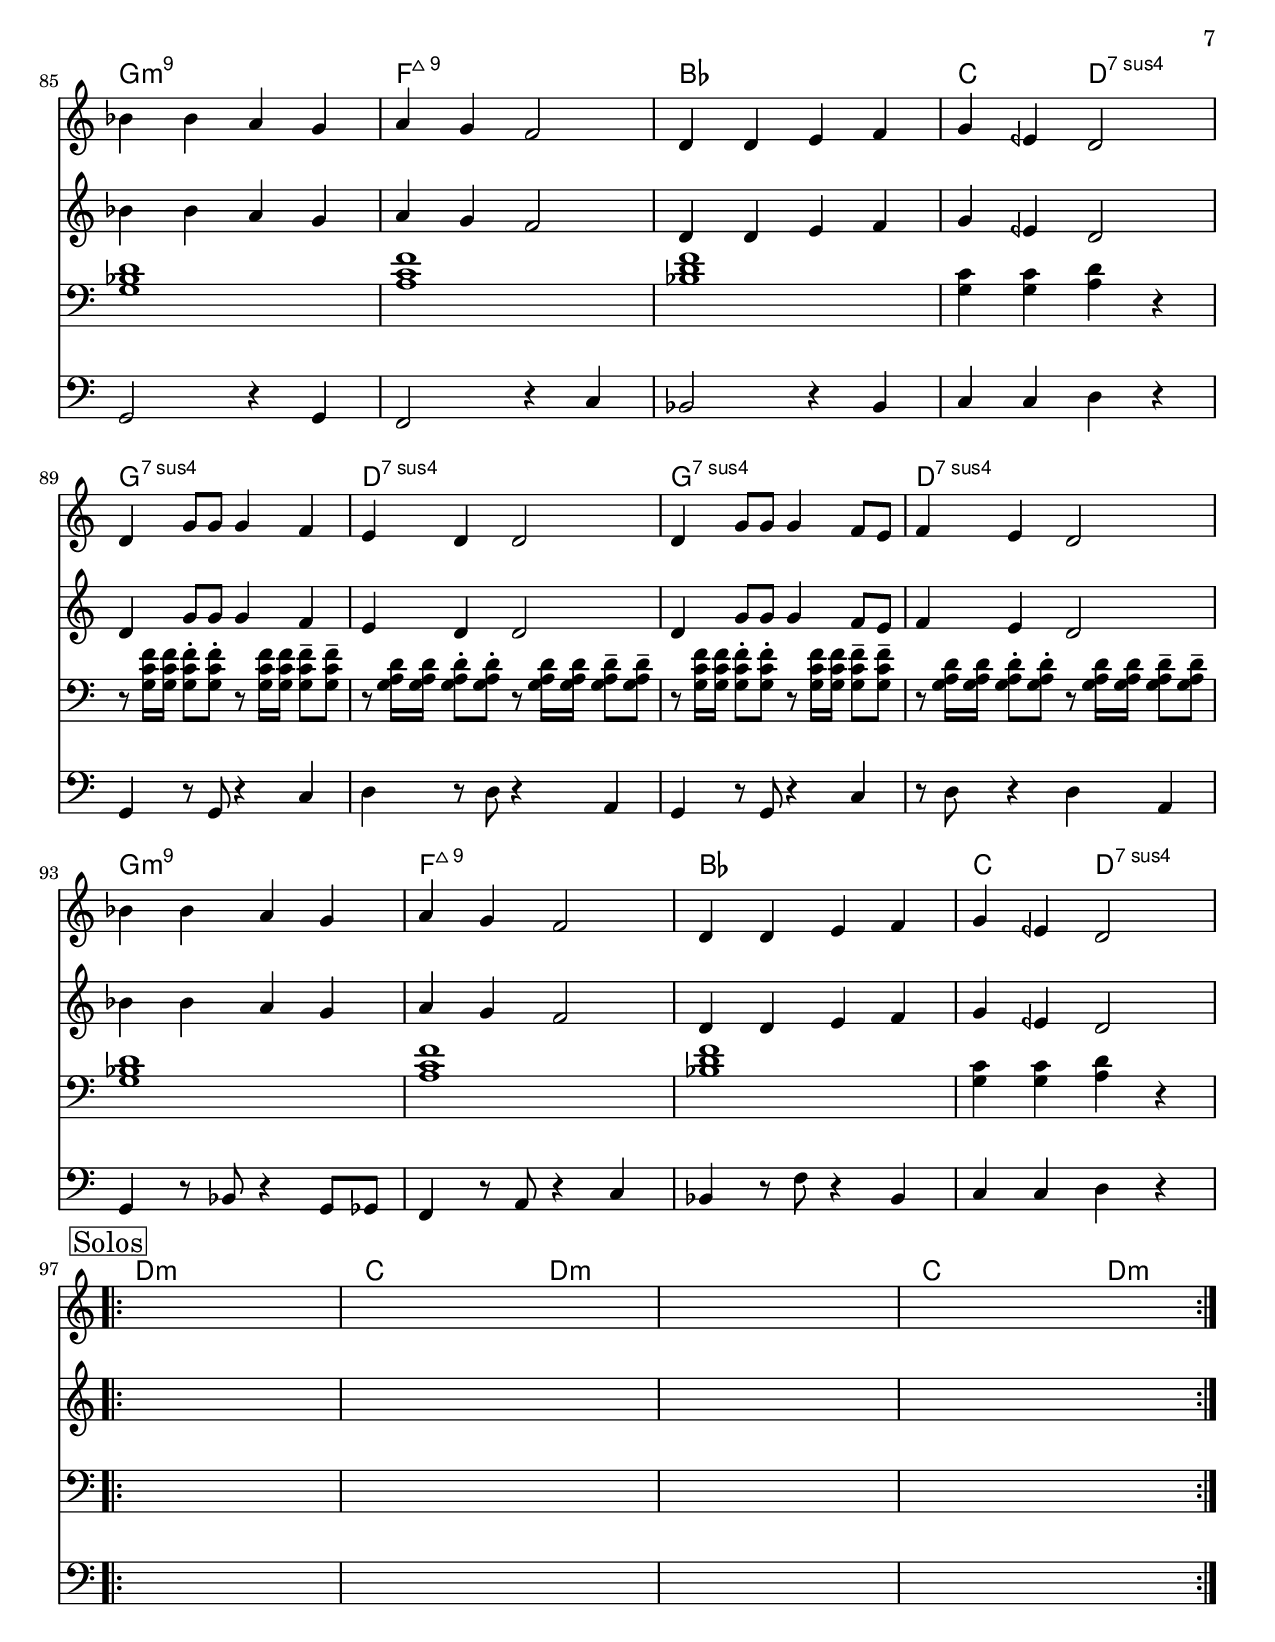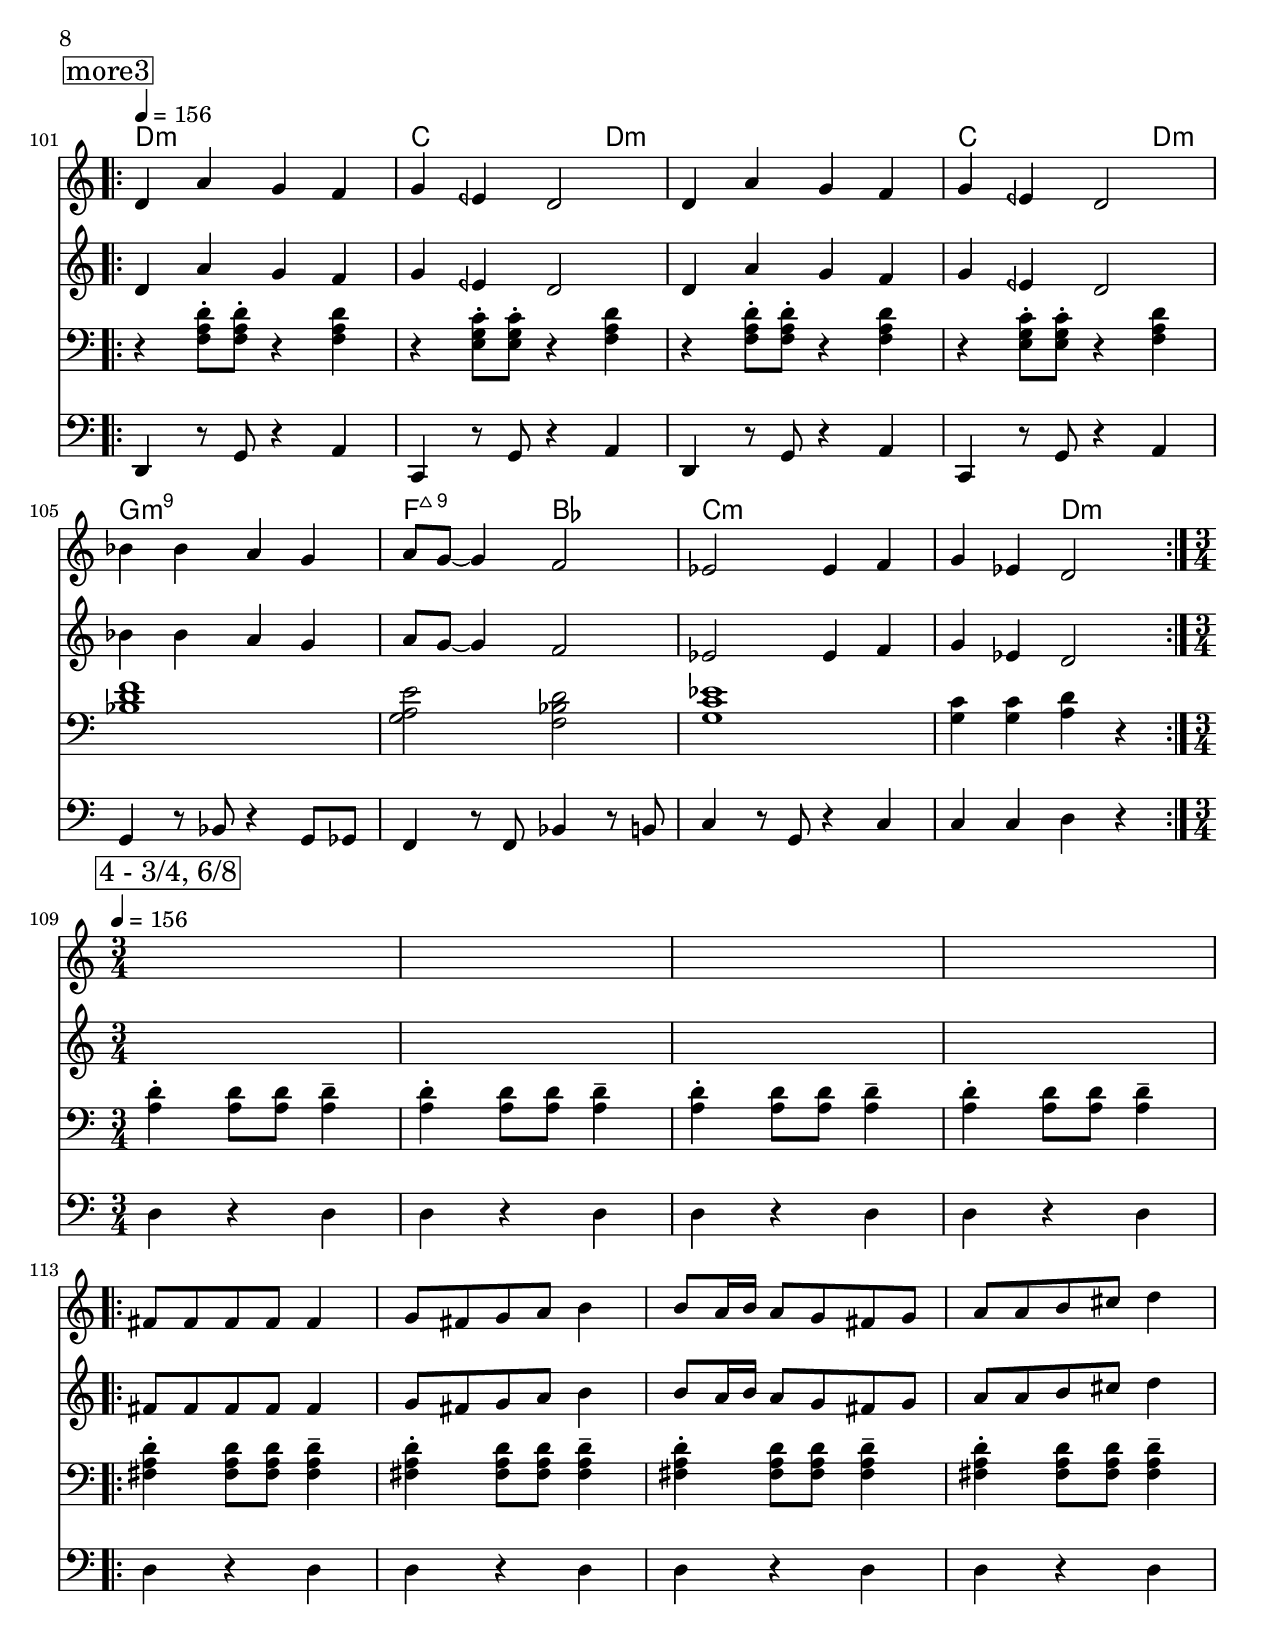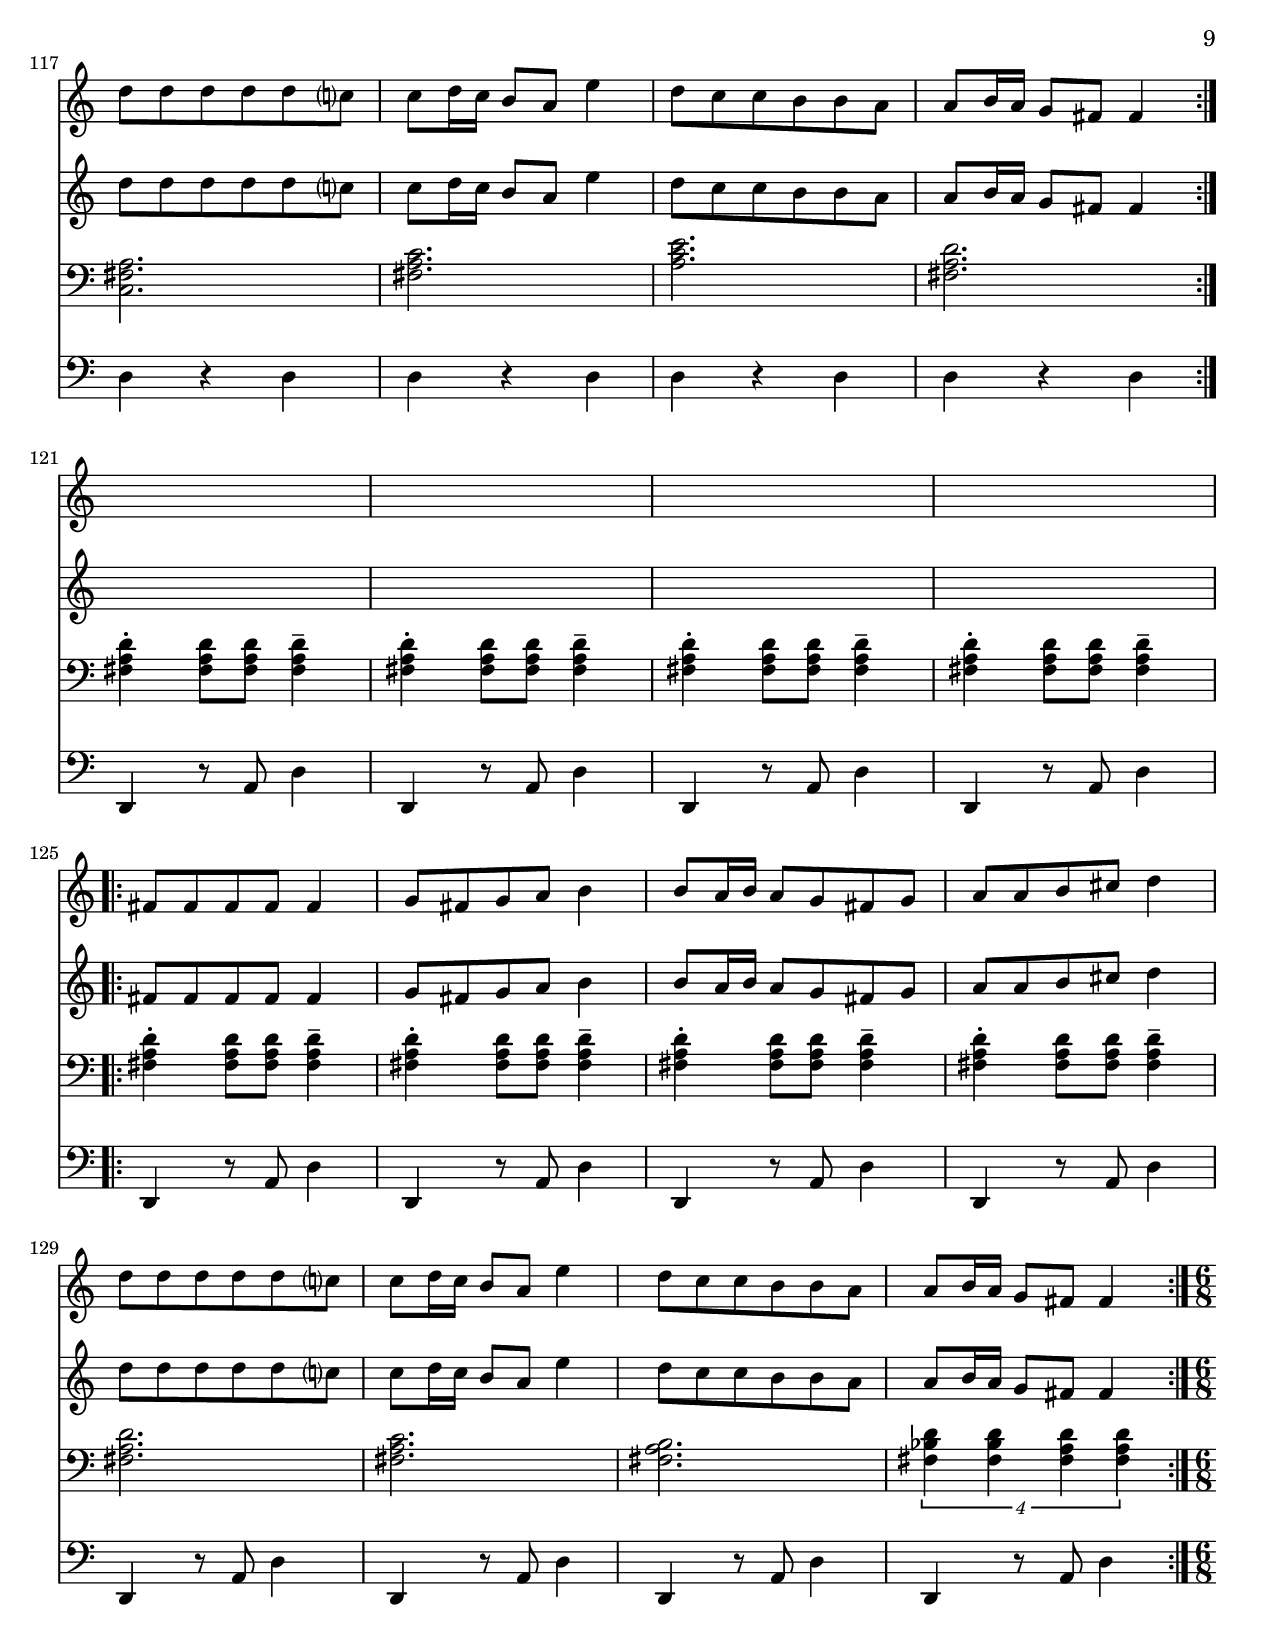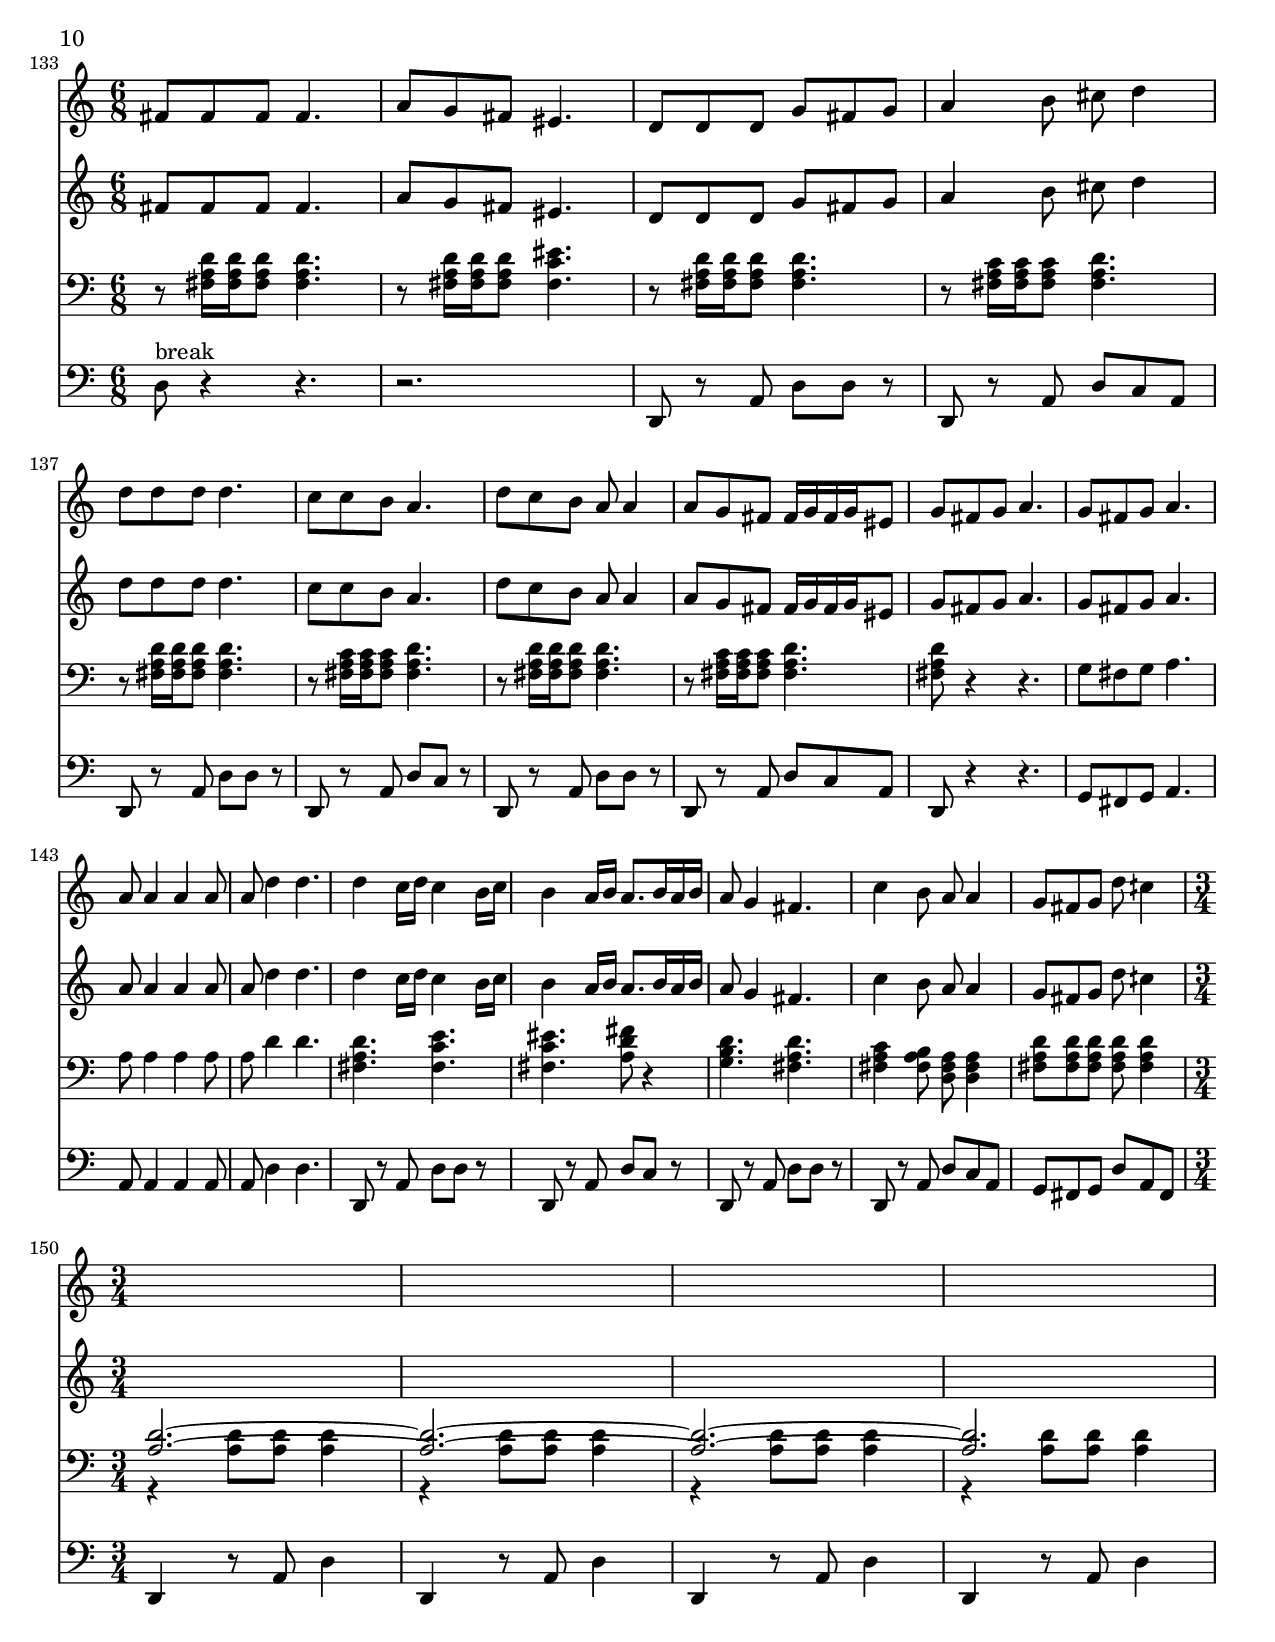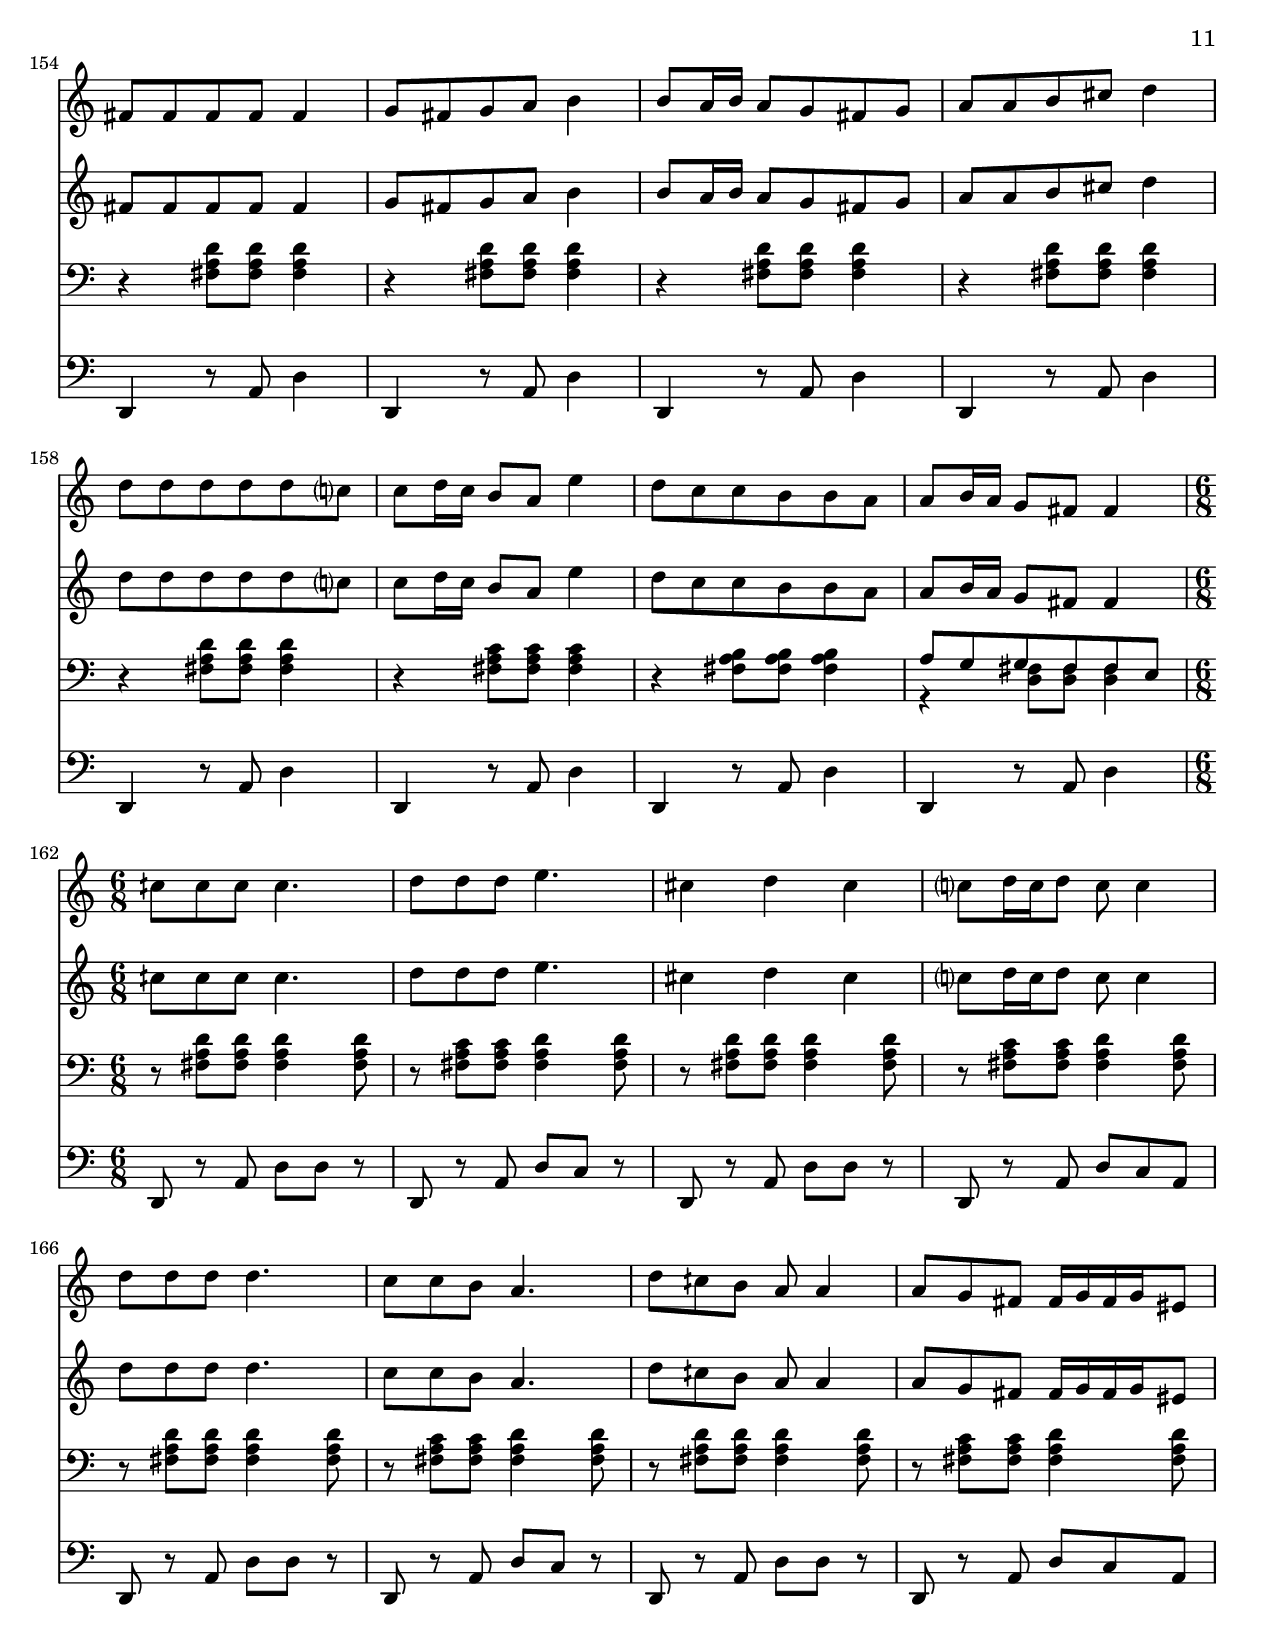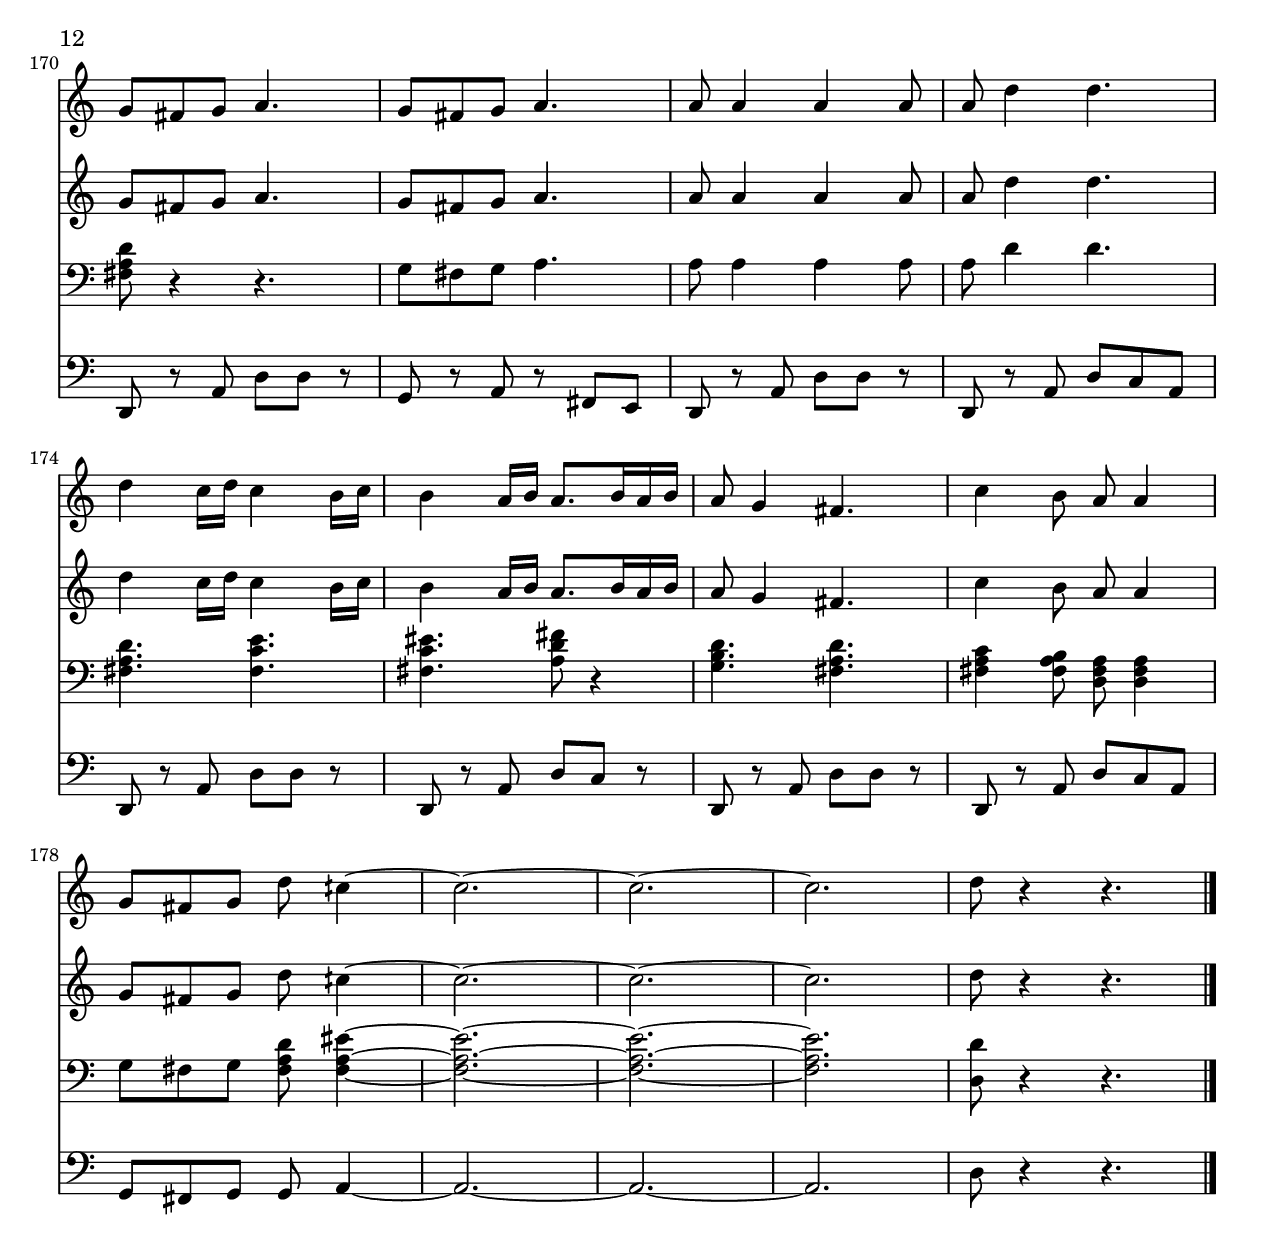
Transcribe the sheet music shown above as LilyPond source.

\version "2.20.0"

\header {
	title = "Ottoman Turkish Jewish Sufi Suite"
	composer = ""
	arranger = "Arr. Frank London. (Marini/Cantrell/GiaQuinto)"
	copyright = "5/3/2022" %date of latest edits
}
\paper {
  #(set-paper-size "letter")
  }


slash = {
	\override NoteHead #'style = #'slash
	\override Stem #'transparent = ##t
}

noslash = {
	\revert NoteHead #'style
	\revert Stem #'transparent
}

the_form = %Form
	\markup { \box \column {
	\line { " " }
	\line { \bold " Form: " }
	\line { " " }
	\line { " " }
	}}

test = { \relative c' { \tempo 4 = 80 \set Score.markFormatter = #format-mark-box-letters
	\repeat volta 2 {
	}
}
}

%{ ornament conventions, a/o 10/2017
%	\prall		regular up ornament, metric
%	\lineprall	quick, nonmetric up ornament	(was \mordent)
%	\mordent		regular down ornament, nonmetric	(was \upbow)
%	\prallprall	consecutive up ornaments, metric
% \trill		trill
%	\turn		turn of some sort
%}

%{ split part:
%	<<
%		{ c8 d e f g f e d | c1 | }
%	\\
%		{ c,2 d8 e f g | c4 g e c | }
%	>>
%}

%{ modified volta spanners:
%	\repeat volta 4 {
%		c4 c c c | d4 d d d | e4 e e e |
%	}
%	\set Score.repeatCommands = #'((volta "1,3"))                   % gives custom volta spanner
%	    { f4 f g g  | }
%	\set Score.repeatCommands = #'((volta #f) (volta "2,4") end-repeat) % ends the 1st spanner, gives custom volta spanner and a repeat back
%			{ f8 f f f g a b c | }
%	\set Score.repeatCommands = #'((volta #f))                      % ends 2nd spanner
%}


%%%%%%%%% FRANK
%%%%%%%%% FRANK
%%%%%%%%% FRANK
%%%%%%%%% FRANK
%%%%%%%%% FRANK
%%%%%%%%% FRANK
%%%%%%%%% FRANK


frank = { \relative c' {  \set Score.markFormatter = #format-mark-box-letters

	\mark \markup { \box "0 - free" }
\tempo 4 = 72
	\repeat volta 2 {
        r4 c8 d d4 d | c' b8 c a4. g8 |
        a4 a8 b c a a g | g1 |
\break
        r4 c,8 d d4 d | c' b8 c a4. g8 |
        a4 a8 b c a a g | g1 |
\break
        a4. a8 a4 a8 g | g4 aes8 g f e f4 | 
        g4 g8 f a? g f e | d4. c8 e f g a | 
        f4. e8 f ees ees d | d2 r |
	}
\break

	\mark \markup { \box "1 - March (1st)" }
\tempo 4 = 84
    r4 c8 d d4 d | c' b8 c a4. g8 |
    a4 a8 b c a a g | g1 |
\break
    r4 c,8 d d4 d | c' b8 c a4. g8 |
    a4 a8 b c a a g | g1 |
\break
    
    a4. a8 a4 a8 g | g4 aes8 g f e f4 | 
    g4 g8 f a? g f e | d4. c8 e f g a | 
    f4. e8 f ees ees d | d2 f4-> g-> |
\break
    a4. a8 a4 a8 g | g4 aes8 g f e f4 | 
    g4 g8 f a? g f e | d4. c8 e f g a | 
    f4. e8 f ees ees d | d1 | \bar "||"
\break

	\mark \markup { \box "1 - March (2nd)" }
    r4 c8 d d4 d | c' b8 c a4. g8 |
    a4 a8 b c a a g | g1 |
\break
    r4 c,8 d d4 d | c' b8 c a4. g8 |
    a4 a8 b c a a g | g1 |
\break
    
    a4. a8 a4 a8 g | g4 aes8 g f e f4 | 
    g4 g8 f a? g f e | d4. c8 e f g a | 
    f4. e8 f ees ees d | d2 f4-> g-> |
\break
    a4. a8 a4 a8 g | g4 aes8 g f e f4 | 
    g4 g8 f a? g f e | d4. c8 e f g a | 
    f4. e8 f ees ees d | d1 |
\break

	\mark \markup { \box "2 - March" }
\tempo 4 = 156
s1 | s1 | s1 | s1 | 
\break
	\repeat volta 2 {
        r4 d8 d d4 a'8 a | a2 a | 
        a4 a8 bes c4 a | g4 g8 f g16 aes g f g8 f |
        a4 a8 bes c4 a | g1^\markup "gliss" | \bar "||"
\break

        f4 f8 g a4 a | g2 f4 e |
        g4 g g f8 e | f4 f8-> g-> a4-> d,-> | 
        e4 f g ees | d2^\markup "gliss" g |
\break
        
        r4 f8 g a4 a | g2 f4 e |
        d4 g g f8 e | f4 f8-> g-> a4-> d,-> | 
        e4 f g ees | d1 |
        
    }
\break

	\mark \markup { \box "Solos" }
	\repeat volta 2 {
        s1 | s1 | s1 | s1 |
    }
\break

	\mark \markup { \box "3" }
\tempo 4 = 156
        d4 g8 g g4 f | e d d2 | 
        d4 g8 g g4 f8 e | f4 e d2 |
\break
        bes'4 bes a g | a g f2 |
        d4 d e f | g eeh d2 |
\break
        d4 g8 g g4 f | e d d2 | 
        d4 g8 g g4 f8 e | f4 e d2 |
\break
        bes'4 bes a g | a g f2 |
        d4 d e f | g eeh d2 |
\break

	\mark \markup { \box "Solos" }
	\repeat volta 2 {
        s1 | s1 | s1 | s1 |
    }
\break

	\mark \markup { \box "more3" }
\tempo 4 = 156
	\repeat volta 2 {
        d4 a' g f | g eeh d2 | 
        d4 a' g f | g eeh d2 | 
\break
        bes'4 bes a g | a8 g~ g4 f2 |
        ees2 ees4 f | g ees d2 |
    }
\break

	\mark \markup { \box "4 - 3/4, 6/8" }
\tempo 4 = 156
    \time 3/4
    s2. | s2. | s2. | s2. | % Vamp
\break
	\repeat volta 2 {
        fis8 fis fis fis fis4 | g8 fis g a b4 |
        b8 a16 b a8 g fis g | a a b cis d4 |
\break
        d8 d d d d c? | c d16 c b8 a e'4 | 
        d8 c c b b a | a8 b16 a g8 fis fis4 |
    }
\break

        s2. | s2. | s2. | s2. |
	\repeat volta 2 {
        fis8 fis fis fis fis4 | g8 fis g a b4 |
        b8 a16 b a8 g fis g | a a b cis d4 |
\break
        d8 d d d d c? | c d16 c b8 a e'4 | 
        d8 c c b b a | a8 b16 a g8 fis fis4 |
    }
\break

    \time 6/8
        fis8 fis fis fis4. |  a8 g fis eis4. | 
        d8 d d g fis g | a4 b8 cis d4 |
\break
        d8 d d d4. | c8 c b a4. |
        d8 c b a a4 | a8 g fis fis16 g fis g eis8 |
        g8 fis g a4. | g8 fis g a4. | 

        a8 a4 a a8 | a8 d4 d4. | d4 c16 d c4 b16 c |
        b4 a16 b a8. b16 a b | a8 g4 fis4. |
        c'4 b8 a8 a4 | g8 fis g d' cih4 |
\break

    \time 3/4
        s2. | s2. | s2. | s2. |
\break
        fis,8 fis fis fis fis4 | g8 fis g a b4 |
        b8 a16 b a8 g fis g | a a b cis d4 |
\break
        d8 d d d d c? | c d16 c b8 a e'4 | 
        d8 c c b b a | a8 b16 a g8 fis fis4 |
\break
    \time 6/8
        cih'8 cih cih cih4. | d8 d d e4. |
        cis4 d cis | c?8 d16 c d8 c c4 | 
\break
        d8 d d d4. | c8 c b a4. |
        d8 cih b a a4 | a8 g fis fis16 g fis g eis8 |
\break
        g8 fis g a4. | g8 fis g a4. | 
        a8 a4 a a8 | a8 d4 d4. |
\break
        d4 c16 d c4 b16 c | b4 a16 b a8. b16 a b |
        a8 g4 fis4. | c'4 b8 a a4 |
\break
        g8 fis g d' cih4~ | cih2.~ | cih2.~ | cih2. |
        d8 r4 r4. | \bar "|."
}
}


%%%%%%%%%%%%% MELODY


melody = { \relative c' {  \set Score.markFormatter = #format-mark-box-letters

	\mark \markup { \box "0 - free" }
\tempo 4 = 72
	\repeat volta 2 {
        R1 | R1 | R1 | R1 | 
\break
        R1 | R1 | R1 | R1 | 
\break
        R1 | R1 | R1 | R1 | 
        R1 | R1 | 
	}
\break

	\mark \markup { \box "1 - March (1st)" }
\tempo 4 = 84
    R1 | R1 | R1 | R1 | 
\break
    R1 | R1 | R1 | R1 | 
\break
    
    R1 | R1 | R1 | R1 | R1 | R1 |
\break
    R1 | R1 | R1 | R1 | R1 | R1 | \bar "||"
\break

	\mark \markup { \box "1 - March (2nd)" }
    R1 | R1 | R1 | R1 | 
\break
    R1 | R1 | R1 | R1 | 
\break
    
    R1 | R1 | R1 | R1 | R1 | R1 |
\break
    R1 | R1 | R1 | R1 | R1 | R1 |
\break

	\mark \markup { \box "2 - March" }
\tempo 4 = 156
s1 | s1 | s1 | s1 | 
\break
	\repeat volta 2 {
        r4 d8 d d4 a'8 a | a2 a | 
        a4 a8 bes c4 a | g4 g8 f g16 aes g f g8 f |
        a4 a8 bes c4 a | g1^\markup "gliss" | \bar "||"
\break

        f4 f8 g a4 a | g2 f4 e |
        g4 g g f8 e | f4 f8-> g-> a4-> d,-> | 
        e4 f g ees | d2^\markup "gliss" g |
\break
        
        r4 f8 g a4 a | g2 f4 e |
        d4 g g f8 e | f4 f8-> g-> a4-> d,-> | 
        e4 f g ees | d1 |
        
    }
\break

	\mark \markup { \box "Solos" }
	\repeat volta 2 {
        s1 | s1 | s1 | s1 |
    }
\break

	\mark \markup { \box "3" }
\tempo 4 = 156
        d4 g8 g g4 f | e d d2 | 
        d4 g8 g g4 f8 e | f4 e d2 |
\break
        bes'4 bes a g | a g f2 |
        d4 d e f | g eeh d2 |
\break
        d4 g8 g g4 f | e d d2 | 
        d4 g8 g g4 f8 e | f4 e d2 |
\break
        bes'4 bes a g | a g f2 |
        d4 d e f | g eeh d2 |
\break

	\mark \markup { \box "Solos" }
	\repeat volta 2 {
        s1 | s1 | s1 | s1 |
    }
\break

	\mark \markup { \box "more3" }
\tempo 4 = 156
	\repeat volta 2 {
        d4 a' g f | g eeh d2 | 
        d4 a' g f | g eeh d2 | 
\break
        bes'4 bes a g | a8 g~ g4 f2 |
        ees2 ees4 f | g ees d2 |
    }
\break

	\mark \markup { \box "4 - 3/4, 6/8" }
\tempo 4 = 156
    \time 3/4
    s2. | s2. | s2. | s2. | % Vamp
\break
	\repeat volta 2 {
        fis8 fis fis fis fis4 | g8 fis g a b4 |
        b8 a16 b a8 g fis g | a a b cis d4 |
\break
        d8 d d d d c? | c d16 c b8 a e'4 | 
        d8 c c b b a | a8 b16 a g8 fis fis4 |
    }
\break

        s2. | s2. | s2. | s2. |
	\repeat volta 2 {
        fis8 fis fis fis fis4 | g8 fis g a b4 |
        b8 a16 b a8 g fis g | a a b cis d4 |
\break
        d8 d d d d c? | c d16 c b8 a e'4 | 
        d8 c c b b a | a8 b16 a g8 fis fis4 |
    }
\break

    \time 6/8
        fis8 fis fis fis4. |  a8 g fis eis4. | 
        d8 d d g fis g | a4 b8 cis d4 |
\break
        d8 d d d4. | c8 c b a4. |
        d8 c b a a4 | a8 g fis fis16 g fis g eis8 |
        g8 fis g a4. | g8 fis g a4. | 

        a8 a4 a a8 | a8 d4 d4. | d4 c16 d c4 b16 c |
        b4 a16 b a8. b16 a b | a8 g4 fis4. |
        c'4 b8 a8 a4 | g8 fis g d' cih4 |
\break

    \time 3/4
        s2. | s2. | s2. | s2. |
\break
        fis,8 fis fis fis fis4 | g8 fis g a b4 |
        b8 a16 b a8 g fis g | a a b cis d4 |
\break
        d8 d d d d c? | c d16 c b8 a e'4 | 
        d8 c c b b a | a8 b16 a g8 fis fis4 |
\break
    \time 6/8
        cih'8 cih cih cih4. | d8 d d e4. |
        cis4 d cis | c?8 d16 c d8 c c4 | 
\break
        d8 d d d4. | c8 c b a4. |
        d8 cih b a a4 | a8 g fis fis16 g fis g eis8 |
\break
        g8 fis g a4. | g8 fis g a4. | 
        a8 a4 a a8 | a8 d4 d4. |
\break
        d4 c16 d c4 b16 c | b4 a16 b a8. b16 a b |
        a8 g4 fis4. | c'4 b8 a a4 |
\break
        g8 fis g d' cih4~ | cih2.~ | cih2.~ | cih2. |
        d8 r4 r4. | \bar "|."
}
}

empty = { \relative c' {  \set Score.markFormatter = #format-mark-box-letters

	\mark \markup { \box "0 - free" }
\tempo 4 = 72
	\repeat volta 2 {
        s1 | s1 | s1 | s1 | 
\break
        s1 | s1 | s1 | s1 | 
\break
        s1 | s1 | s1 | s1 | 
        s1 | s1 | 
	}
\break

	\mark \markup { \box "1 - March (1st)" }
\tempo 4 = 84
    s1 | s1 | s1 | s1 | 
\break
    s1 | s1 | s1 | s1 | 
\break
    
    s1 | s1 | s1 | s1 | s1 | s1 |
\break
    s1 | s1 | s1 | s1 | s1 | s1 | \bar "||"
\break

	\mark \markup { \box "1 - March (2nd)" }
    s1 | s1 | s1 | s1 | 
\break
    s1 | s1 | s1 | s1 | 
\break
    
    s1 | s1 | s1 | s1 | s1 | s1 |
\break
    s1 | s1 | s1 | s1 | s1 | s1 |
\break

	\mark \markup { \box "2 - March" }
\tempo 4 = 156
s1 | s1 | s1 | s1 | 
\break
	\repeat volta 2 {
        s4 s8 s s4 s8 s | s2 s | 
        s4 s8 s s4 s | s4 s8 s s16 s s s s8 s |
        s4 s8 s s4 s | s1^\markup "gliss" | \bar "||"
\break

        s4 s8 s s4 s | s2 s4 s |
        s4 s s s8 s | s4 s8 s s4 s | 
        s4 s s s | s2 s |
\break
        
        s4 s8 s s4 s | s2 s4 s |
        s4 s s s8 s | s4 s8 s s4 s | 
        s4 s s s | s1 |
        
    }
\break

	\mark \markup { \box "Solos" }
	\repeat volta 2 {
        s1 | s1 | s1 | s1 |
    }
\break

	\mark \markup { \box "3" }
\tempo 4 = 156
        s4 s8 s s4 s | s s s2 | 
        s4 s8 s s4 s8 s | s4 s s2 |
\break
        s4 s s s | s s s2 |
        s4 s s s | s s s2 |
\break
        s4 s8 s s4 s | s s s2 | 
        s4 s8 s s4 s8 s | s4 s s2 |
\break
        s4 s s s | s s s2 |
        s4 s s s | s s s2 |
\break

	\mark \markup { \box "Solos" }
	\repeat volta 2 {
        s1 | s1 | s1 | s1 |
    }
\break

	\mark \markup { \box "more3" }
\tempo 4 = 156
	\repeat volta 2 {
        s4 s s s | s s s2 | 
        s4 s s s | s s s2 | 
\break
        s4 s s s | s8 s s4 s2 |
        s2 s4 s | s s s2 |
    }
\break

	\mark \markup { \box "4 - 3/4, 6/8" }
\tempo 4 = 156
    \time 3/4
    s2. | s2. | s2. | s2. | % Vamp
\break
	\repeat volta 2 {
        s8 s s s s4 | s8 s s s b4 |
        s8 s16 s s8 s s s | s s b s s4 |
\break
        s8 s s s s s | s s16 s s8 s s4 | 
        s8 s s s s s | s8 s16 s s8 s s4 |
    }
\break

        s2. | s2. | s2. | s2. |
	\repeat volta 2 {
        s8 s s s s4 | s8 s s s s4 |
        s8 s16 s s8 s s s | s s s s s4 |
\break
        s8 s s s s s | s s16 s s8 s s4 | 
        s8 s s s s s | s8 s16 s s8 s s4 |
    }
\break

    \time 6/8
        s8 s s s4. |  s8 s s s4. | 
        s8 s s s s s | s4 s8 s s4 |
\break
        s8 s s s4. | s8 s s s4. |
        s8 s s s s4 | s8 s s s16 s s s s8 |
        s8 s s s4. | s8 s s s4. | 

        s8 s4 s s8 | s8 s4 s4. | s4 s16 s s4 s16 s |
        s4 s16 s s8. s16 s s | s8 s4 s4. |
        s4 s8 s8 s4 | s8 s s s s4 |
\break

    \time 3/4
        s2. | s2. | s2. | s2. |
\break
        s8 s s s s4 | s8 s s s s4 |
        s8 s16 s s8 s s s | s s s s s4 |
\break
        s8 s s s s s | s s16 s s8 s s4 | 
        s8 s s s s s | s8 s16 s s8 s s4 |
\break
    \time 6/8
        s8 s s s4. | s8 s s s4. |
        s4 s s | s8 s16 s s8 s s4 | 
\break
        s8 s s s4. | s8 s s s4. |
        s8 s s s s4 | s8 s s s16 s s s s8 |
\break
        s8 s s s4. | s8 s s s4. | 
        s8 s4 s s8 | s8 s4 s4. |
\break
        s4 s16 s s4 s16 s | s4 s16 s s8. s16 s s |
        s8 s4 s4. | s4 s8 s s4 |
\break
        s8 s s s s4 | s2. | s2. | s2. |
        s8 s4 s4. | \bar "|."
}
}

%%%%%%%%%%% MIDBRASS
%%%%%%%%%%% MIDBRASS
%%%%%%%%%%% MIDBRASS
%%%%%%%%%%% MIDBRASS
%%%%%%%%%%% MIDBRASS
%%%%%%%%%%% MIDBRASS
%%%%%%%%%%% MIDBRASS


midbrass = { \relative c { \set Score.markFormatter = #format-mark-box-letters
	\mark \markup { \box "0 - free" }
\tempo 4 = 72
	\repeat volta 2 {
        <a d>1~ | <a d>~ | <a d> | <g c>1 |
        <a d>1~ | <a d>~ | <a d> | <g c>1 |
\break
        <a d>1~ | <a d>~ | <a d>~ | <a d>1 |
        <a d>2 <g c> | <a d>1 |
	}
\break

	\mark \markup { \box "1 - March (1st)" }
\tempo 4 = 84
  <d g a>1~ | <d g a>2. r4 | <d g a>1 | <c f g>2. r4 |
  <d g a>1~ | <d g a>2. r4 | <d g a>1 | <c f g>2. r4 |

\break
    
    <bes f' a>1~ | <bes f' a> | 

<g d'>2 <a e'> | <a d> <g c> |
    <bes f'> <c g> | <a d>2 <c f>4 <d g> |

\break
    <a d>1 | <g c> |
    <g d'>2 <a e'> | <a d> <g c> |
    <bes f'> <c g> | <a d>1 | \bar "||"
\break

	\mark \markup { \box "1 - March (2nd)" }
  <d g a>1~ | <d g a>2. r4 | <d g a>1 | <c f g>2. r4 |
  <d g a>1~ | <d g a>2. r4 | <d g a>1 | <c f g>2. r4 |

\break
    
    <bes f' a>1~ | <bes f' a> | 

<g d'>2 <a e'> | <a d> <g c> |
    <bes f'> <c g> | <a d>2 <c f>4 <d g> |

\break
    <a d>1 | <g c> |
    <g d'>2 <a e'> | <a d> <g c> |
    <bes f'> <c g> | <a d>1 | \bar "||"


%{ % AXED RHYTHM, CAME TOO EARLY
r4 r8 <g' a d> r8. <g a d>32 <g a d> <g a d>8 <g a d> |
    r4 r8 <g a d> r8. <g a d>32 <g a d> <g a d>8 <g a d> |
    r4 r8 <g a d> r8. <g a d>32 <g a d> <g a d>8 <g a d> |
    r4 r8 <g bes c> r8. <g bes c>32 <g bes c> <g bes c>8 <g bes c> |
\break
    r4 r8 <g a d> r8. <g a d>32 <g a d> <g a d>8 <g a d> |
    r4 r8 <g a d> r8. <g a d>32 <g a d> <g a d>8 <g a d> |
    r4 r8 <g a d> r8. <g a d>32 <g a d> <g a d>8 <g a d> |
    r4 r8 <g bes c> r8. <g bes c>32 <g bes c> <g bes c>8 <g bes c> |
\break
    
    r4 r8 <f bes d> r8. <f bes d>32 <f bes d> <f bes d>8 <f bes d> |
    r4 r8 <f bes d> r8. <f bes d>32 <f bes d> <f bes d>8 <f bes d> |
    r4 r8 <g bes f'> r <g bes e> r <g bes e> |
    <d d'>4-- r <g bes c> <g bes c> |
    <f d f'>4-- r <g c ees>2 | 
    <f a d>2 <f a c>8 <f a c> <g bes d> <g bes d> |
\break
    r4 r8 <g a d> r8. <g a d>32 <g a d> <g a d>8 <g a d> |
    r4 r8 <g bes c> r8. <g bes c>32 <g bes c> <g bes c>8 <g bes c> |
    r4 r8 <g bes f'> r <g bes e> r <g bes e> |
    <d d'>4-- r <g bes c> <g bes c> |
    <f d f'>4-- r <g c ees>2 | 
    r4 r8 <g a d> r8. <g a d>32 <g a d> <g a d>8 <g a d> |
%}  % AXED RHYTHM, CAME TOO EARLY
\break

	\mark \markup { \box "2 - March" }
\tempo 4 = 156

%%% vamp, mids alone:
    <g' a d>4 r8 <g a d>8 r4 <g a d>4  |    <g a d>4 r8 <g a d>8 r4 <g a d>4
   <g a d>4 r8 <g a d>8 r4 <g a d>4  |    <g a d>4 r8 <g a d>8 4 <g a d>4

\repeat volta 2 {
    r8 <g a d>16 <g a d> <g a d>8 <g a d>8 r4 <g a d> |
    r8 <g a d>16 <g a d> <g a d>8 <g a d>8 r4 <g a d> |

    r8 <g a d>16 <g a d> <g a d>8 <g a d>8 r4 <g a d> |
    r8 <g bes c>16 <g bes c> <g bes c>8 <g bes c>8 r4 <g bes c> |
    r8 <g a d>16 <g a d> <g a d>8 <g a d>8 r4 <g a d> |
    r8 <g bes c>16 <g bes c> <g bes c>8 <g bes c>8 r4 <g bes c> |

    \bar "||"  %%% WHY DOUBLE BAR HERE?
    %{
\break
    r8 <g a d>16 <g a d> <g a d>8 <g a d>8 r4 <g a d> |
    r8 <g a d>16 <g a d> <g a d>8 <g a d>8 r4 <g a d> |

    r8 <g a d>16 <g a d> <g a d>8 <g a d>8 r4 <g a d> |
    r8 <g bes c>16 <g bes c> <g bes c>8 <g bes c>8 r4 <g bes c> |
    %}

	
%{
r4. <g a d>16 <g a d> <g a d>4 <g a d> | r <g a d> r8 <g a d> r <g a d> |
r4. <g a d>16 <g a d> <g a d>4 <g a d> | r8 <g bes d> <g bes d>4 r8 <g bes d> r <g bes d> |
r4. <g a d>16 <g a d> <g a d>4 <g a d> | r8 <g bes c> <g bes c> <g bes c> <g bes c>4 r |
       \bar "||"

%}  %% OLD BAD

\break

r8 <f bes d>16 <f bes d> <f bes d>8 <f bes d>8 r4 <f bes d> |
r8 <g bes d>16 <g bes d> <g bes d>8 <g bes d>8 r4 <g bes d> |
r8 <g cis e>16 <g cis e> <g cis e>8 <g cis e>8 r4 <g cis e> |
r8 <f bes d>16 <f bes d> <f bes d>8 <f bes d>8 r4 <f bes d> |
r8 <e bes' c>16 <e bes' c> <e bes' c>8 <e bes' c>8 r4 <e bes' c> |
  <f a d>2  <bes d g>

%        <f bes d>1 |  <bes d f>1 | 
 % r4. <g cis e>16 <g cis e> <g cis e>4 <g cis e> | 
%        <d d'>4 <d d'>8 <e e'> <f f'> <e e'> <d d'> <c c'> | 
%        <e bes' c>1 | r8 <f a d> <f a d>4 r8 <g bes d> r <g bes d> | 
\break
  r8 <f a d>16 <f a d> <f a d>8 <f a d>8 r4 <f a d> |
    r8 <g bes c>16 <g bes c> <g bes c>8 <g bes c>8 r4 <g bes c> |
  <f bes d>2 <g c e>
  r8 <f a d>16 <f a d> <f a d>8 <f a d>8 r4 <f a d> |
r8 <g c e>16 <g c e> <g c e>8 <g c e>8 r4 <g c e> |
  r8 <f a d>16 <f a d> <f a d>8-. <f a d>8-.   r4 <f a d>  |

%        r4. <f a d>16 <f a d>  <f a d>4 <f a d>  |
%        r4 <g bes c> r8 <g bes c> r <g bes c> |
  %      r4. <f bes d>16 <f bes d>  <g c e>4 <g c e>  |
  %      r8 <f a d> <f a d>4 r8 <f a d> r <f a d> |
%        r4. <g c e>16 <g c e>  <g c e>4 <g c e>  |
%        <f a d>8 <f a d> r8 <f a d> <f a d>4 r |
    }
\break

	\mark \markup { \box "Solos" }
	\repeat volta 2 {
      r8 <f a d>16 <f a d> <f a d>8-. <f a d>8-.   r8 <f a d>16 <f a d> <f a d>8-- <f a d>8-- |
| s1 | s1 | s1 |
    }
\break

	\mark \markup { \box "3" }
\tempo 4 = 156
      r8 <g c f>16 <g c f> <g c f>8-. <g c f>8-.   r8 <g c f>16 <g c f> <g c f>8-- <g c f>8-- |
      r8 <g a d>16 <g a d> <g a d>8-. <g a d>8-.   r8 <g a d>16 <g a d> <g a d>8-- <g a d>8-- |
     r8 <g c f>16 <g c f> <g c f>8-. <g c f>8-.   r8 <g c f>16 <g c f> <g c f>8-- <g c f>8-- |
      r8 <g a d>16 <g a d> <g a d>8-. <g a d>8-.   r8 <g a d>16 <g a d> <g a d>8-- <g a d>8-- |

%  r2 <g c f>4. r8 | r2 <g a d>4. r8 |
%        r2 <g c f>4. r8 | r2 <g a d>4. r8 |
\break
  <g bes d>1  | <a c f>  |  <bes d f>  
%  r4. <bes d f>16 <bes d f> <bes d f>4 <bes d f> |
  %      r4. <a c f>16 <a c f> <a c f>4 <a c f> |
    %    r4. <bes d f>16 <bes d f> <bes d f>8 <bes d f> r <bes d f> |
        <g c>4 <g c> <a d> r |
\break
   r8 <g c f>16 <g c f> <g c f>8-. <g c f>8-.   r8 <g c f>16 <g c f> <g c f>8-- <g c f>8-- |
      r8 <g a d>16 <g a d> <g a d>8-. <g a d>8-.   r8 <g a d>16 <g a d> <g a d>8-- <g a d>8-- |
     r8 <g c f>16 <g c f> <g c f>8-. <g c f>8-.   r8 <g c f>16 <g c f> <g c f>8-- <g c f>8-- |
      r8 <g a d>16 <g a d> <g a d>8-. <g a d>8-.   r8 <g a d>16 <g a d> <g a d>8-- <g a d>8-- |

<g bes d>1  | <a c f>  |  <bes d f>  
%{
      r4 <g c f>8 <g c f> r <g c f>16 <g c f> <g c f>4 |
        r4 <g a d>8 <g a d> r <g a d>16 <g a d> <g a d>4 |
        r4 <g c f>8 <g c f> r <g c f>16 <g c f> <g c f>4 |
        r4 <g a d>8 <g a d> r <g a d>16 <g a d> <a c e>4-- |
\break
        <bes d f>2 r8 <bes d f>16 <bes d f> <bes d f>4 | 
        r4 <g a e'>8 <g a e'> r <g a e'>16 <g a e'> <g a e'>4 |
        <f bes d>8 <f bes d> r <f bes d> <g bes e>8 <g bes e> r <g bes e> |
  %}
        <g c>4 <g c> <a d> r |
        

\break

	\mark \markup { \box "Solos" }
	\repeat volta 2 {
        s1 | s1 | s1 | s1 |
    }
\break

	\mark \markup { \box "more3" }
	\repeat volta 2 {
      r4 <f a d>8-. <f a d>8-.   r4 <f a d>4
      r4 <e g c>8-. <e g c>8-.   r4 <f a d>4
      r4 <f a d>8-. <f a d>8-.   r4 <f a d>4
      r4 <e g c>8-. <e g c>8-.   r4 <f a d>4
        	  
    %    R1 | R1 | R1 | R1 |
\break
        <bes d f>1 | <g a e'>2 <f bes d> | 
        <g c ees>1 | <g c>4 <g c> <a d> r |
    }
\break

	\mark \markup { \box "4 - 3/4, 6/8" }
\tempo 4 = 156
    \time 3/4
    <a d>4-. <a d>8 <a d> <a d>4-- |     <a d>4-. <a d>8 <a d> <a d>4-- |
    <a d>4-. <a d>8 <a d> <a d>4-- |     <a d>4-. <a d>8 <a d> <a d>4-- |
% <a d>4 r <a d> | <a d>4 r <a d> |
%    <a d>4 r <a d> | <a d>4 r <a d> | % Vamp

\break
	\repeat volta 2 {
        < fis a d>4-.   <fis a d>8 <fis a d> <fis a d>4-- |         < fis a d>4-.   <fis a d>8 <fis a d> <fis a d>4-- | 
        < fis a d>4-.   <fis a d>8 <fis a d> <fis a d>4-- |         < fis a d>4-.   <fis a d>8 <fis a d> <fis a d>4-- | 
\break
  <c fis a>2.  <fis a c>  <a c e>  <fis a d>
%        <fis a d>4 r <fis a d> | <fis a d>4 r <fis a d> |
 %       <fis a d>4 r <fis a d> | <fis a d>4 r <fis a d> |
    }
\break
        < fis a d>4-.   <fis a d>8 <fis a d> <fis a d>4-- |         < fis a d>4-.   <fis a d>8 <fis a d> <fis a d>4-- | 
        < fis a d>4-.   <fis a d>8 <fis a d> <fis a d>4-- |         < fis a d>4-.   <fis a d>8 <fis a d> <fis a d>4-- | 

% r4 <fis a d> <fis a d> | r8 <fis a d> r4 <fis a d>8 <fis a d> |
  %  r4 <fis a d> <fis a d> | r8 <fis a d> r4 <fis a d>8 <fis a d> |
	\repeat volta 2 {
        < fis a d>4-.   <fis a d>8 <fis a d> <fis a d>4-- |         < fis a d>4-.   <fis a d>8 <fis a d> <fis a d>4-- | 
        < fis a d>4-.   <fis a d>8 <fis a d> <fis a d>4-- |         < fis a d>4-.   <fis a d>8 <fis a d> <fis a d>4-- | 	  
%        r4 <fis a d> <fis a d> | r8 <fis a d> r4 <fis a d>8 <fis a d> |
 %       r4 <fis a d> <fis a d> | r8 <fis a d> r4 <fis a d>8 <fis a d> |
\break
        <fis a d>2.  <fis a c>  <fis a b>
%    r4 <fis a d> <fis a d> | r8 <fis a c> r4 <fis a c>8 <fis a c> |
  %      r4 <fis a b> <fis a b>
        | \tuplet 4/3 { <fis bes d>4 <fis bes d> <fis a d> <fis a d> } |
    }
\break

    \time 6/8
  r8 <fis a d>16 <fis a d> <fis a d>8  <fis a d>4.
  r8 <fis a d>16 <fis a d> <fis a d>8  <fis c' eis>4.
  r8 <fis a d>16 <fis a d> <fis a d>8  <fis a d>4.
  r8 <fis a c>16 <fis a c> <fis a c>8  <fis a d>4.

%    <a d fis>8^\markup {"break"} r4 r4. | r4.^\markup {"drum fill"} <fis c' eis>16 <fis c' eis> <fis c' eis> <fis c' eis> <fis c' eis>8 | 
%    r8 <fis a d> r <fis a d>4 <fis a d>8 | 
%    r8 <fis a c> r <fis a d>4 <fis a d>8 | 
\break
  r8 <fis a d>16 <fis a d> <fis a d>8  <fis a d>4.
  r8 <fis a c>16 <fis a c> <fis a c>8  <fis a d>4.
  r8 <fis a d>16 <fis a d> <fis a d>8  <fis a d>4.
  r8 <fis a c>16 <fis a c> <fis a c>8  <fis a d>4.

%{
    r8 <fis a d> r <fis a d>4 <fis a d>8 | 
    r8 <fis a c> r <fis a d>4 <fis a d>8 | 
    r8 <fis a d> r <fis a d>4 <fis a d>8 | 
    r8 <fis a c> r <fis a d>4 <fis a d>8 | 
%}
<fis a d>8 r4 r4.
g8 fis g a4. | 

%  r8 <fis a d> r <fis a d>4 <fis a d>8 | 
 %   r2. |
        a8 a4 a a8 | a8 d4 d4. |
    <fis, a d>4. <fis c' e> |  <fis c' eis> <a d fis>8 r4
    <g b d>4. <fis a d> |
      <c' a fis>4 <b a fis>8  <d, fis a>8  <d fis a>4 |
  <fis a d>8   <fis a d>   <fis a d>   <fis a d>   <fis a d>4      
       % g8 fis g d' cih4 |

%    r8 <fis a d> r <fis a d>4 <fis a d>8 | 
 %   r8 <fis a c> r <fis a d>4 <fis a d>8 | 
%    r8 <fis a d> r <fis a d>4 <fis a d>8 | 
 %   r8 <fis a c> r <fis a d>4 <fis a d>8 | 
 %   r8 <fis a d> r <fis a d>4 <fis a d>8 | 
 %   r8 <fis a c> r <fis a d>4 <fis a d>8 | 
  %  r4. r8 <fis a eis'>4~ |
\break

    \time 3/4
<<
  \new Voice = "first"
    \relative { \voiceOne    <a d>2.~ | <a d>2.~ | <a d>2.~  | <a d>2.   }
  \new Voice= "second"
    \relative { \voiceTwo  r4 <a d>8 <a d> <a d>4   | r  <a d>8 <a d> <a d>4  
                 r <a d>8 <a d> <a d>4    | r <a d>8 <a d> <a d>4   }
>>
\break

    r4 <fis a d>8 <fis a d> <fis a d>4   | r  <fis a d>8 <fis a d> <fis a d>4  
    r4 <fis a d>8 <fis a d> <fis a d>4   | r  <fis a d>8 <fis a d> <fis a d>4  
    r4 <fis a d>8 <fis a d> <fis a d>4   | r  <fis a c>8 <fis a c> <fis a c>4  
     r4 <fis a b>8 <fis a b> <fis a b>4  | 
     <<
  \new Voice = "first"
    \relative { \voiceOne  a8 g  g fis  fis e    }
  \new Voice= "second"
    \relative { \voiceTwo    r4 <d fis>8 <d fis> <d fis>4   }
>>
     
    
       
% r4 <fis a d> <fis a d> | r8 <fis a d> r4 <fis a d>8 <fis a d> |
% <fis a eis'>2.~ | <fis a eis'>4. r4. |
%  r4 <fis a d> <fis a d> | r8 <fis a d> r4 <fis a d>8 <fis a d> |    r4 <fis a d> <fis a d> | r8 <fis a d> r4 <fis a d>8 <fis a d> |
%        r4 <fis a d> <fis a d> | r8 <fis a c> r4 <fis a c>8 <fis a c> |
%        r4 <fis a b> <fis a b> | <fis bes d>8 r r <fis a d> r4  |
%       r4 <fis a b> <fis a b> | <fis bes d>8 r r <fis a d> r4  |
\break
    \time 6/8
    r8 <fis a d> <fis a d> <fis a d>4 <fis a d>8 | 
    r8 <fis a c> <fis a c> <fis a d>4 <fis a d>8 | 
   r8 <fis a d> <fis a d> <fis a d>4 <fis a d>8 | 
    r8 <fis a c> <fis a c> <fis a d>4 <fis a d>8 | 
\break
    r8 <fis a d> <fis a d> <fis a d>4 <fis a d>8 | 
    r8 <fis a c> <fis a c> <fis a d>4 <fis a d>8 | 
   r8 <fis a d> <fis a d> <fis a d>4 <fis a d>8 | 
    r8 <fis a c> <fis a c> <fis a d>4 <fis a d>8 | 

<fis a d>8 r4 r4.
g8 fis g a4. | 

%  r8 <fis a d> r <fis a d>4 <fis a d>8 | 
 %   r2. |
        a8 a4 a a8 | a8 d4 d4. |
    <fis, a d>4. <fis c' e> |  <fis c' eis> <a d fis>8 r4
    <g b d>4. <fis a d> |
      <c' a fis>4 <b a fis>8  <d, fis a>8  <d fis a>4 |
%  <fis a d>8   <fis a d>   <fis a d>   <fis a d>   <fis a d>4      

%{
   r8 <fis a d> r <fis a d>4 <fis a d>8 | 
    r8 <fis a c> r <fis a d>4 <fis a d>8 | 
    r8 <fis a d> r <fis a d>4 <fis a d>8 | 
    r8 <fis a c> r <fis a d>4 <fis a d>8 | 
\break
    r8 <fis a d> r <fis a d>4 <fis a d>8 | 
    r8 <fis a c> r <fis a d>4 <fis a d>8 | 
    r8 <fis a d> r <fis a d>4 <fis a d>8 | 
    r8 <fis a c> r <fis a d>4 <fis a d>8 | 
\break
    r8 <fis a d> r <fis a d>4 <fis a d>8 | 
    r2. |
    r8 <fis a d> r <fis a d>4 <fis a d>8 | 
    r8 <fis a c> r <fis a d>4 <fis a d>8 | 
\break
    r8 <fis a d> r <fis a d>4 <fis a d>8 | 
    r8 <fis a c> r <fis a d>4 <fis a d>8 | 
    r8 <fis a d> r <fis a d>4 <fis a d>8 | 
    r8 <fis a c> r <fis a d>4 <fis a d>8 | 
%} 

\break
    g8 fis g <fis a d>8 <fis a eis'>4~ | <fis a eis'>2.~ | 
    <fis a eis'>2.~ | <fis a eis'>2. |
        <d d'>8 r4 r4. | \bar "|."
}
}

%%%%%%%%%%%%% BASS
%%%%%%%%%%%%% BASS
%%%%%%%%%%%%% BASS
%%%%%%%%%%%%% BASS
%%%%%%%%%%%%% BASS
%%%%%%%%%%%%% BASS

bass = { \relative c, { \set Score.markFormatter = #format-mark-box-letters

	\mark \markup { \box "0 - free" }
\tempo 4 = 72
	\repeat volta 2 {
        d1~ | d~ | d | c1 |
        d1~ | d~ | d | c1 |
\break
        d1~ | d~ | d~ | d1 |
        d2 c | d1 |
	}
\break

	\mark \markup { \box "1 - March (1st)" }
\tempo 4 = 84
        d1~ | d~ | d | c1 |
        d1~ | d~ | d | c1 |
\break
        bes1~ | bes | g2 a | d c |
        bes2 c | d f4 g |
\break
        d1 | c | g2 a | d c |
        bes2 c | d1 | \bar "||"
\break

	\mark \markup { \box "1 - March (2nd)" }
    d2.->^\markup {"or try busier"} r8 a' | d,2.-> r8 a' |
    d,2.-> r8 a' | c,2.-> c4 |
\break
    d2.-> r8 a' | d,2.-> r8 a' |
    d,2.-> r8 a' | c,2.-> c4 |
\break
    bes2.-> r8 f' | bes,2.-> r8 bes16 a |
    g4 r8 g  a8 a r a8 | d4 r c c |
    bes4 r c r8 c | d4 r f8 f g g |
\break
    d2.-> r8 a' | c,2.-> r8 bes16 a |
    g4 r8 g  a8 a r a8 | d4 r c c |
    bes4 r c r8 c | d1 |

\break

	\mark \markup { \box "2 - March" }
\tempo 4 = 156
    d4-- a'8-. a,->~ a4 c | d4-. g8-- a->~ a4 a, |
    d4 a'8 a,~ a4 c | d4 g8 a~ a4 a, |
	\repeat volta 2 {
        d4 a'8 a,~ a4 c | d4 g8 a~ a4 a, |
        d4 a'8 a,~ a4 d | c4 f8 g r bes c4  |
        d,4 a'8 a,~ a4 d | c4 r8 g'~ g4 c,8 ces | \bar "||"
\break

        bes4 r8 d r f bes a | g d f g~ g4 g | 
        a4 r8 e r4 a | d,4 d8 e f4 d | 
        a'4 r8 e r4 a | d,4 r g r | 
\break
        
        d4 a'8 a,~ a4 d | c4 f8 g r bes c4  |
        bes4 r8 bes a4 c8 cis | d8 a f d~ d4 d |
        a'4 r8 e r4 a | d,4 r8 f r a c d  | 
        
    }
\break
	\mark \markup { \box "Solos" }
	\repeat volta 2 {
        s1 | s1 | s1 | s1 |
    }
\break

	\mark \markup { \box "3" }
        g,2 r4 c | d2 r4 a | 
        g2 r4 c | d2 r4 a | 
\break
        g2 r4 g | f2 r4 c' |
        bes2 r4 bes | c4 c d r |
\break
        g,4 r8 g r4 c | d r8 d r4 a | 
        g4 r8 g r4 c | r8 d r4 d a | 
\break
        g4 r8 bes r4 g8 ges | f4 r8 a r4 c |
        bes4 r8 f' r4 bes, | c4 c d r |
\break

	\mark \markup { \box "Solos" }
	\repeat volta 2 {
        s1 | s1 | s1 | s1 |
    }
\break

	\mark \markup { \box "more3" }
	\repeat volta 2 {
        d,4 r8 g r4 a |
        c,4 r8 g' r4 a |
        d,4 r8 g r4 a |
        c,4 r8 g' r4 a |
\break
        g4 r8 bes r4 g8 ges | 
        f4 r8 f bes4 r8 b | 
        c4 r8 g r4 c |
        c4 c d r |
    }
\break

	\mark \markup { \box "4 - 3/4, 6/8" }
\tempo 4 = 156
    \time 3/4
    d4 r d | d4 r d | d4 r d | d4 r d | % Vamp
\break

    \repeat volta 2 {
        d4 r d | d4 r d | d4 r d | d4 r d |
\break
        d4 r d | d4 r d | d4 r d | d4 r d |
    }
\break

    d,4 r8 a' d4 | d,4 r8 a' d4 |
    d,4 r8 a' d4 | d,4 r8 a' d4 |
\break
	\repeat volta 2 {
        d,4 r8 a' d4 | d,4 r8 a' d4 |
        d,4 r8 a' d4 | d,4 r8 a' d4 |
\break
        d,4 r8 a' d4 | d,4 r8 a' d4 |
        d,4 r8 a' d4 | d,4 r8 a' d4 |
    }
\break

    \time 6/8
    d8^\markup {"break"} r4 r4. | r2. | 
    d,8 r a' d d r | d, r a' d c a |    
\break
    d,8 r a' d d r | d, r a' d c r |    
    d,8 r a' d d r | d, r a' d c a |    
  
    d,8 r4 r4.  |  g8 fis g a4. | 
         a8 a4 a a8 | a8 d4 d4. |
 
%    d,8 r a' d d r | g, r a r fis e |    
% d8 r a' d d r | d, r a' d c a |    
    d,8 r a' d d r | d, r a' d c r |    
    d,8 r a' d d r | d, r a' d c a |    
    g fis g d' a fis |

\break

    \time 3/4
    d4 r8 a' d4 | d,4 r8 a' d4 |
    d,4 r8 a' d4 | d,4 r8 a' d4 |
\break
    d,4 r8 a' d4 | d,4 r8 a' d4 |
    d,4 r8 a' d4 | d,4 r8 a' d4 |
\break
    d,4 r8 a' d4 | d,4 r8 a' d4 |
    d,4 r8 a' d4 | d,4 r8 a' d4 |
\break
    \time 6/8
    d,8 r a' d d r | d, r a' d c r |    
    d,8 r a' d d r | d, r a' d c a |    
\break
    d,8 r a' d d r | d, r a' d c r |    
    d,8 r a' d d r | d, r a' d c a |    
\break
    d,8 r a' d d r | g, r a r fis e |    
    d8 r a' d d r | d, r a' d c a |    
\break
    d,8 r a' d d r | d, r a' d c r |    
    d,8 r a' d d r | d, r a' d c a |    
\break
    g fis g g a4~ | a2.~ | a2.~ | a2. |
        d8 r4 r4.  | \bar "|."
}
}


%%%%%%%% CHORDS
%%%%%%%% CHORDS
%%%%%%%% CHORDS
%%%%%%%% CHORDS
%%%%%%%% CHORDS

changes = { \chordmode {

% 0 - free
d1:sus | d1:sus | d1:sus | c:sus |
d1:sus | d1:sus | d1:sus | g:5 |

d1:sus | d1:sus | d1:sus | d:sus |
d2:min c:min | d1:sus |

% 1 - march (1st)
d1:sus | d1:sus | d1:sus | c:sus |
d1:sus | d1:sus | d1:sus | c:sus |

bes1 | bes | g2:min a:sus | d:sus c |
bes2 c:min | d2:sus f4 g:min |

d1:sus | c:sus | g2:min7 a:min | d:sus c:sus |
bes2 c:min | d1:sus |

% 1 - march (2nd)
d1:sus | d1:sus | d1:sus | c:sus7 |
d1:sus | d1:sus | d1:sus | c:sus7 |

bes1 | bes | g2:min7 a:min7.9- | d:sus c:sus |
bes2 c:min | d2:sus f4 g:min |

d1:sus | c:sus7 | g2:min7 a:min7.9- | d:sus c:sus |
bes2 c:min | d1:sus |

% 2 - march
d1:sus7 | d1:sus7 | d1:sus7 | d:sus7 |  %vamp

d1:sus7 | d:sus7 | d:sus7 | c:7 | 
d:sus7 | c:7 |

bes1 | g:min7 | a:7 | d:min | 
a:min7.9-11+ | d2:min g:min |
d1:min | c:sus7 | bes2 a:min | d1:min | 
a:min | d:min |

% Solos
d1:sus7 | d1:sus7 | d1:sus7 | d1:sus7 |

% 3
g1:sus7 | d:sus7 | g1:sus7 | d:sus7 |
g:min9 | f:maj9 | bes | c2: d:sus7 |
g1:sus7 | d:sus7 | g1:sus7 | d:sus7 |
g:min9 | f:maj9 | bes | c2: d:sus7 |

% More solos
d1:min | c2. d4:min | d1:min | c2. d4:min |

% more 3
d1:min | c2. d4:min | d1:min | c2. d4:min|
g1:min9 | f2:maj9 bes | c1:min | c2:min d:min |


}
}



\book {
	\bookOutputSuffix "score"
    \header { poet = "Score" }
	\score {
	  <<
	    \new ChordNames {
		\set chordChanges = ##t
		\changes
	    }
	    \new Staff { \clef treble
		\frank
	    }
	    \new Staff { \clef treble
		\melody
	    }
	    \new Staff { \clef bass
		\midbrass
	    }
	    \new Staff { \clef bass
		\bass
	    }
	  >>
	}
}

\book {
	\bookOutputSuffix "melody"
    \header { poet = "Melody" }
	\score {
	  <<
	    \new ChordNames {
		\set chordChanges = ##t
		\changes
	    }
	    \new Staff 
            \with {
                instrumentName = "Frank "
                shortInstrumentName = "F "
            }
        { \clef treble
            \frank
	    }
	    %\new Staff 
            %\with {
                %instrumentName = "Gadje "
                %shortInstrumentName = "G "
            %}
        %{ \clef treble
            %\melody
	    %}
	    \new Staff 
            \with {
                instrumentName = "Empty "
                shortInstrumentName = " "
            }
        { \clef treble
            \empty
	    }
	  >>
	}
}

\book {
	\bookOutputSuffix "lowbrass"
    \header { poet = "Lowbrass" }
	\score {
	  <<
	    \new ChordNames {
		\set chordChanges = ##t
		\changes
	    }
	    \new Staff { \clef bass
		\midbrass
	    }
	    \new Staff { \clef bass
		\bass
	    }
	  >>
	}
}
%{
\book {
	\score {
	  <<
		\new Staff {
		  \set Staff.midiInstrument = #"trumpet" \unfoldRepeats
			\frank
		}
		\new Staff {
		  \set Staff.midiInstrument = #"trumpet" \unfoldRepeats
			\melody
		}
		\new Staff {
		  \set Staff.midiInstrument = #"trumpet" \unfoldRepeats
			\midbrass
		}
		\new Staff {
		  \set Staff.midiInstrument = #"trumpet" \unfoldRepeats
			\bass
		}
	  >>
		\midi { }
	}
}
%{
\book {
	\score {
	  <<
		\new Staff {
		  \set Staff.midiInstrument = #"trumpet" \unfoldRepeats
			\test
		}
	  >>
		\midi { }
	}
}
%}
